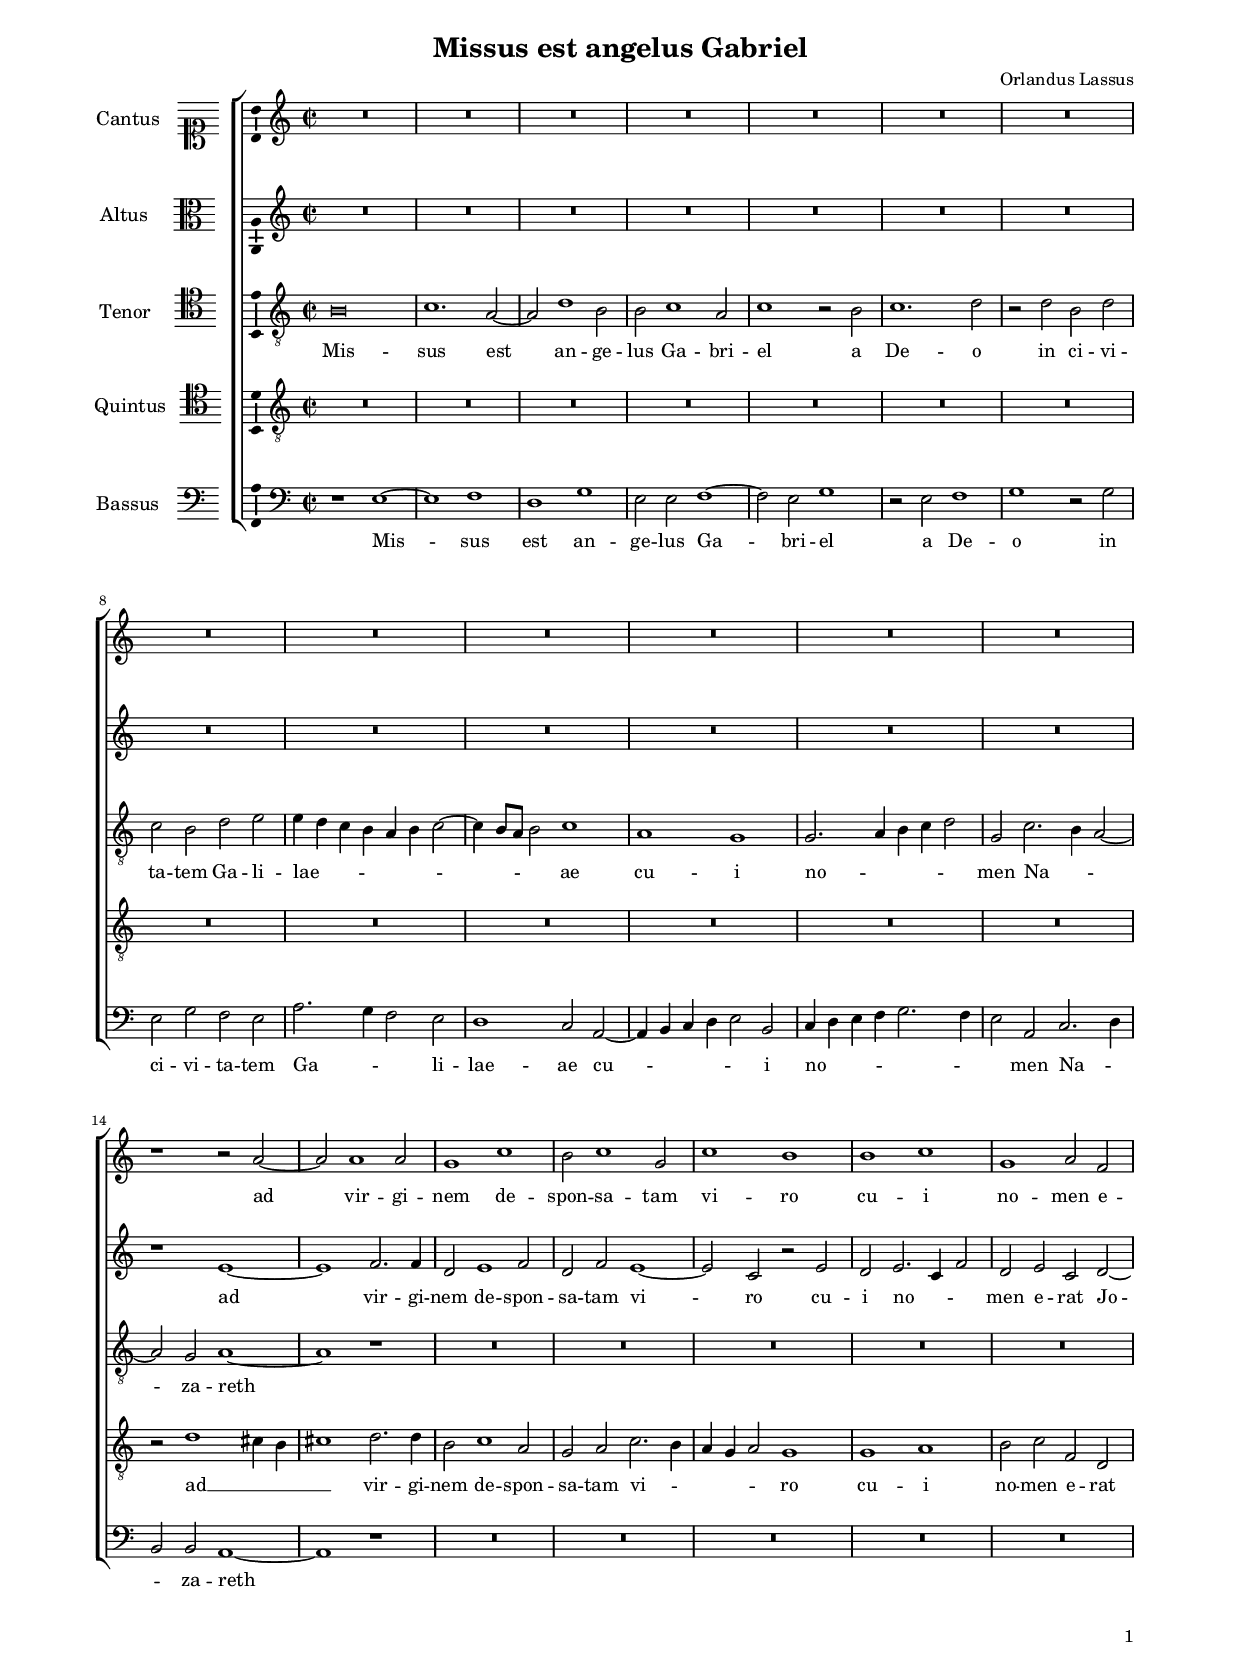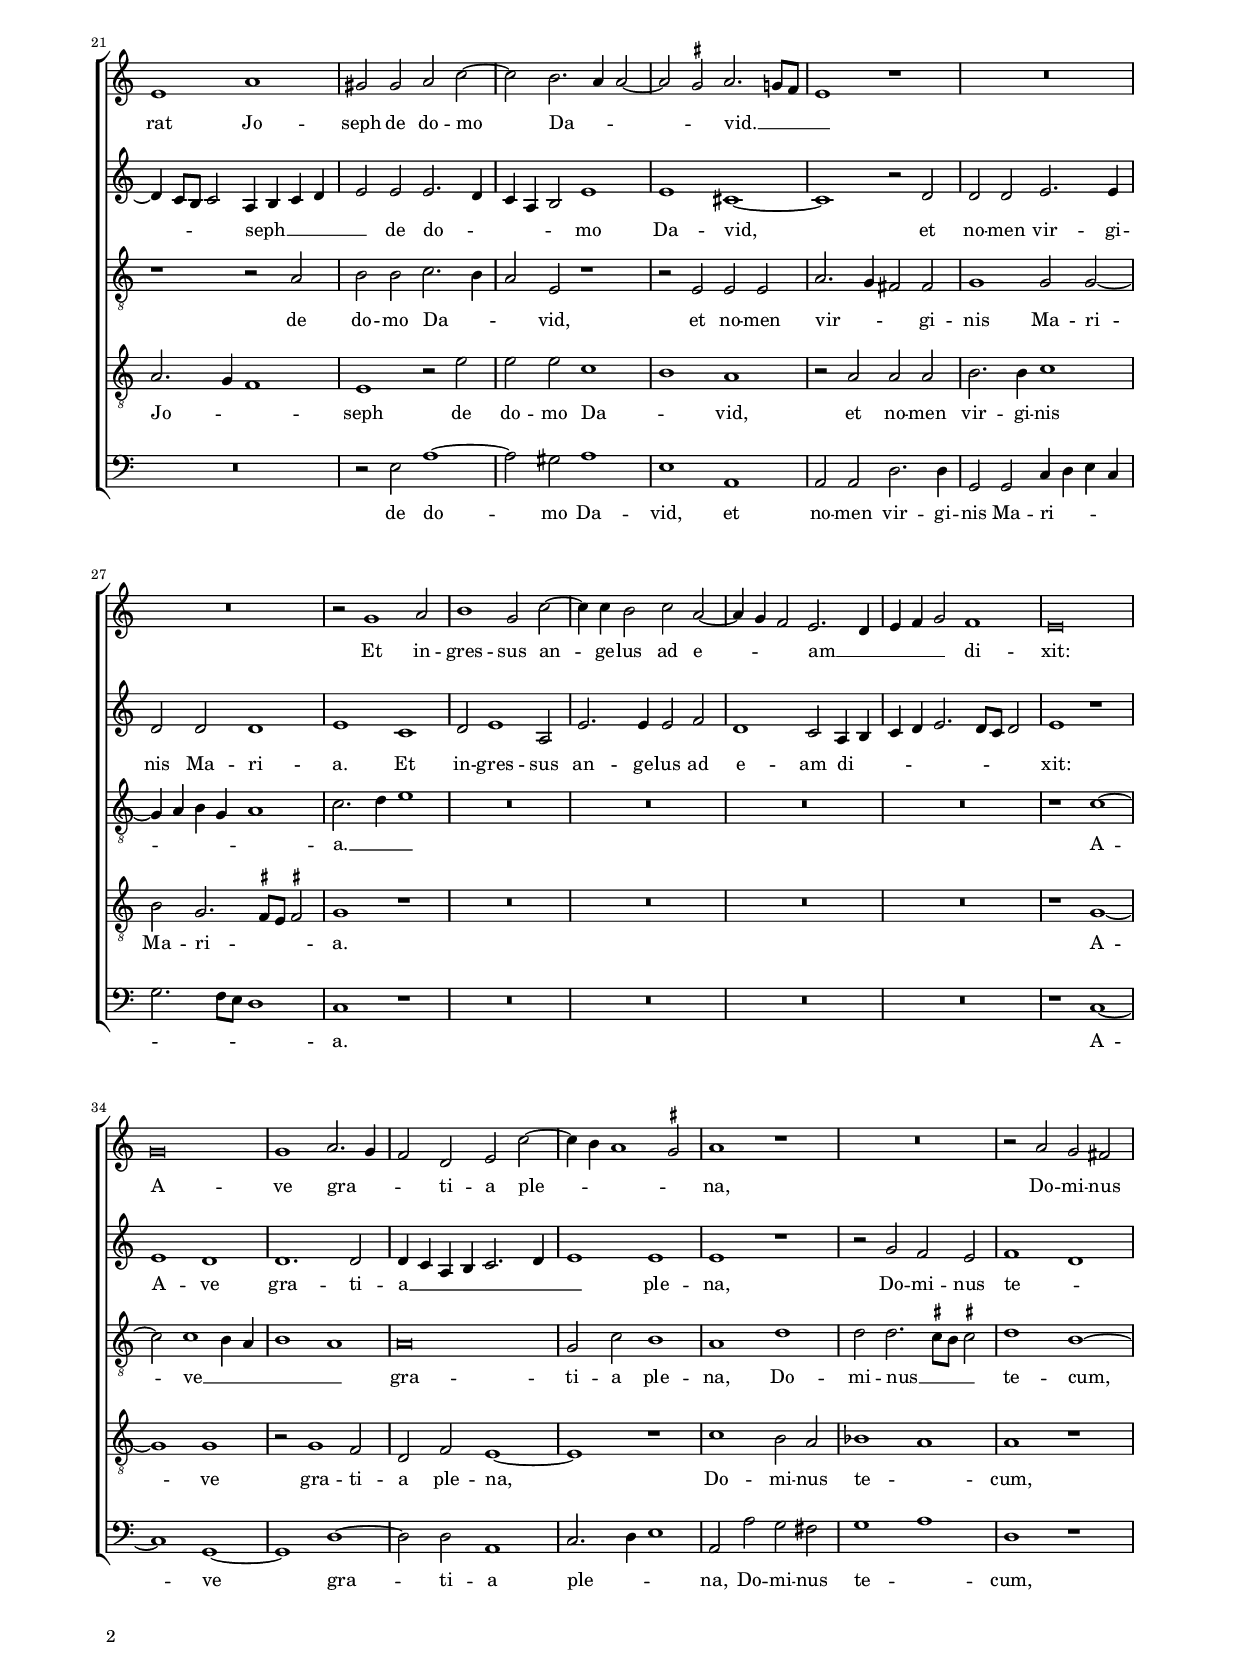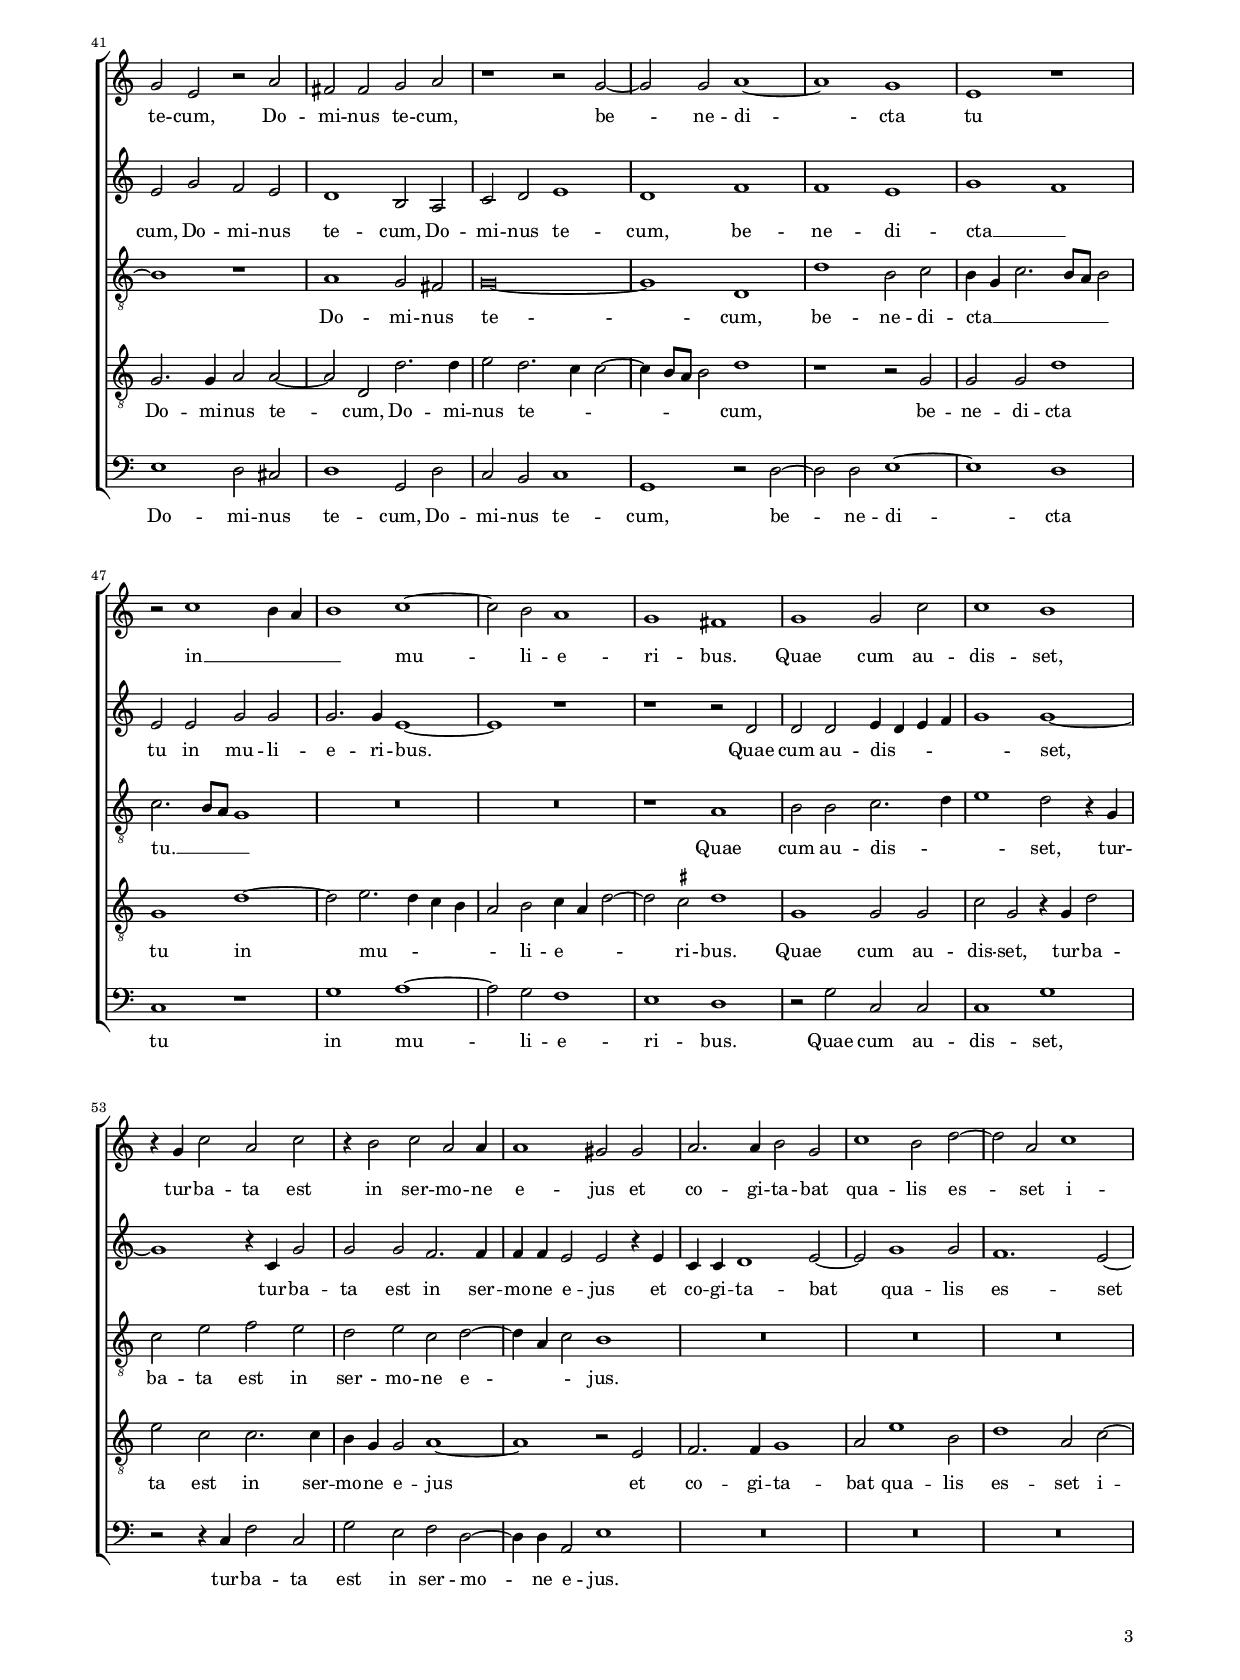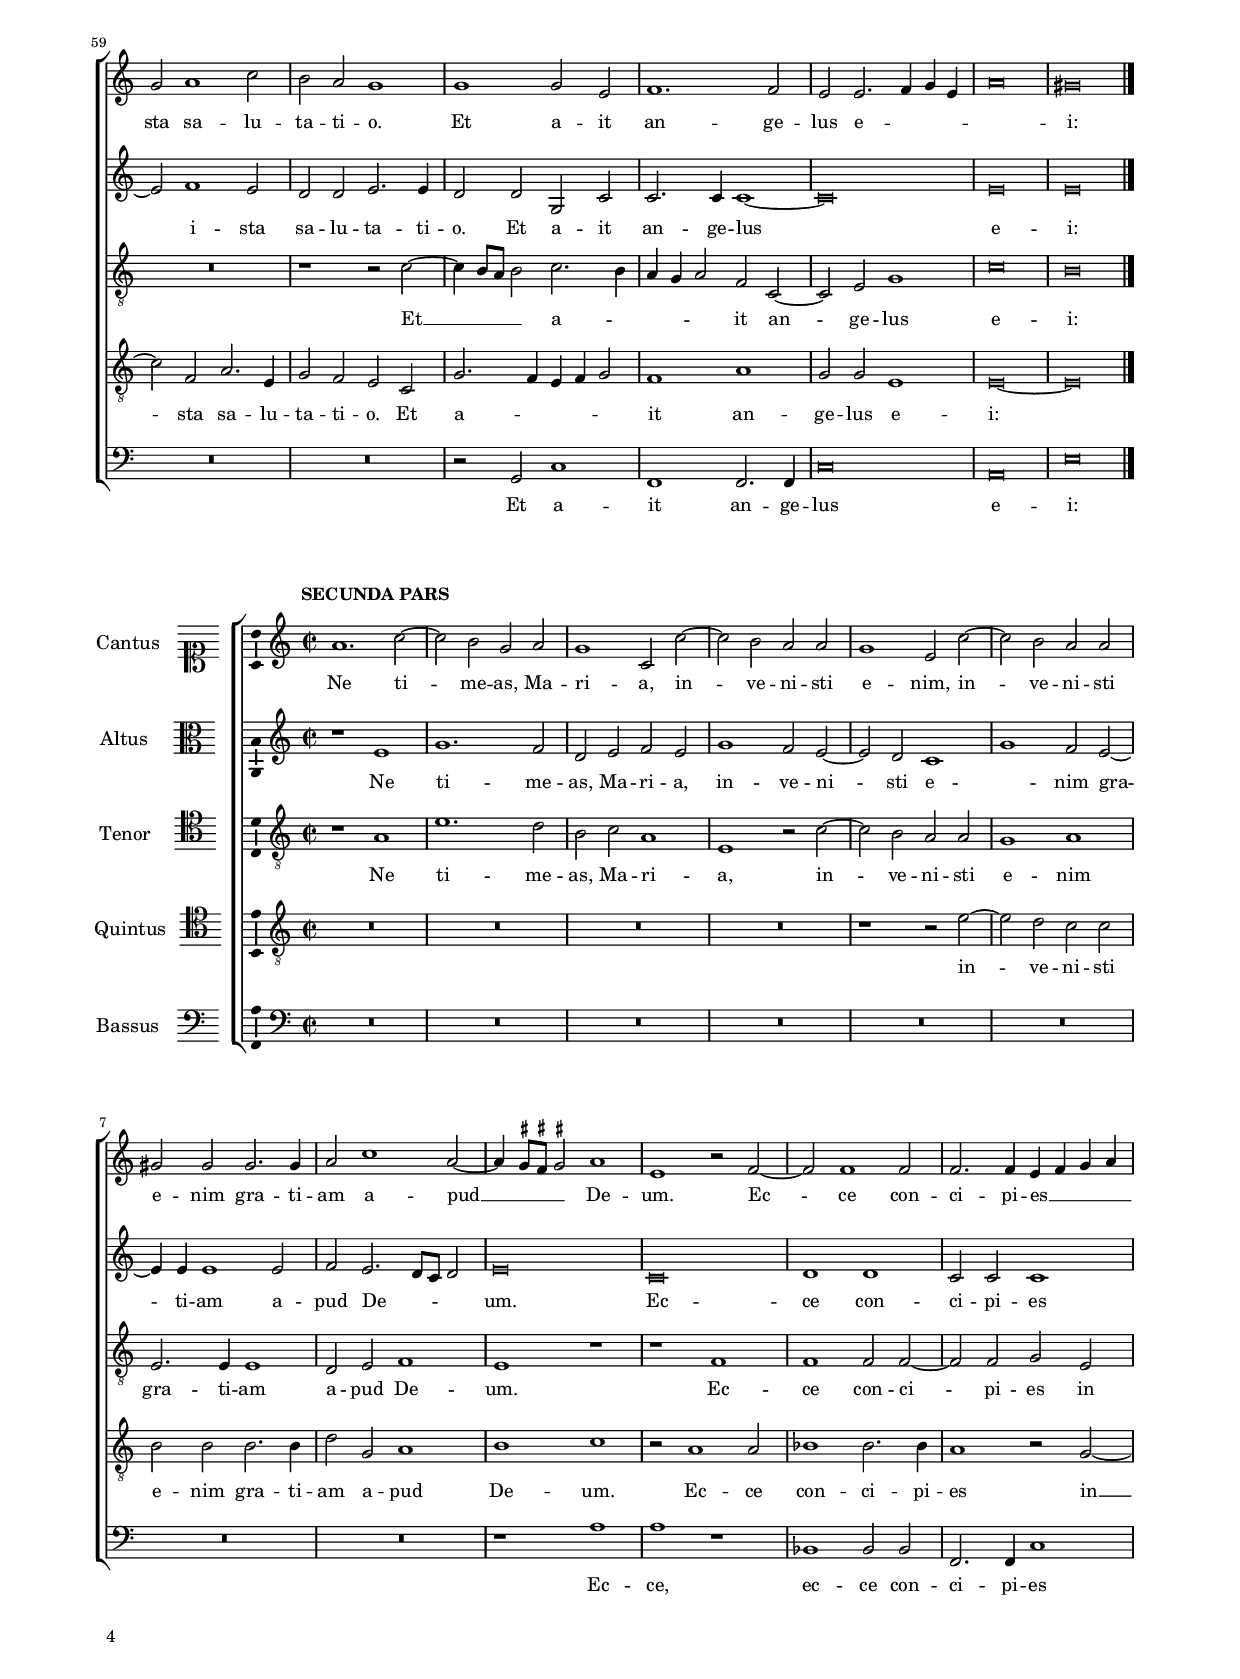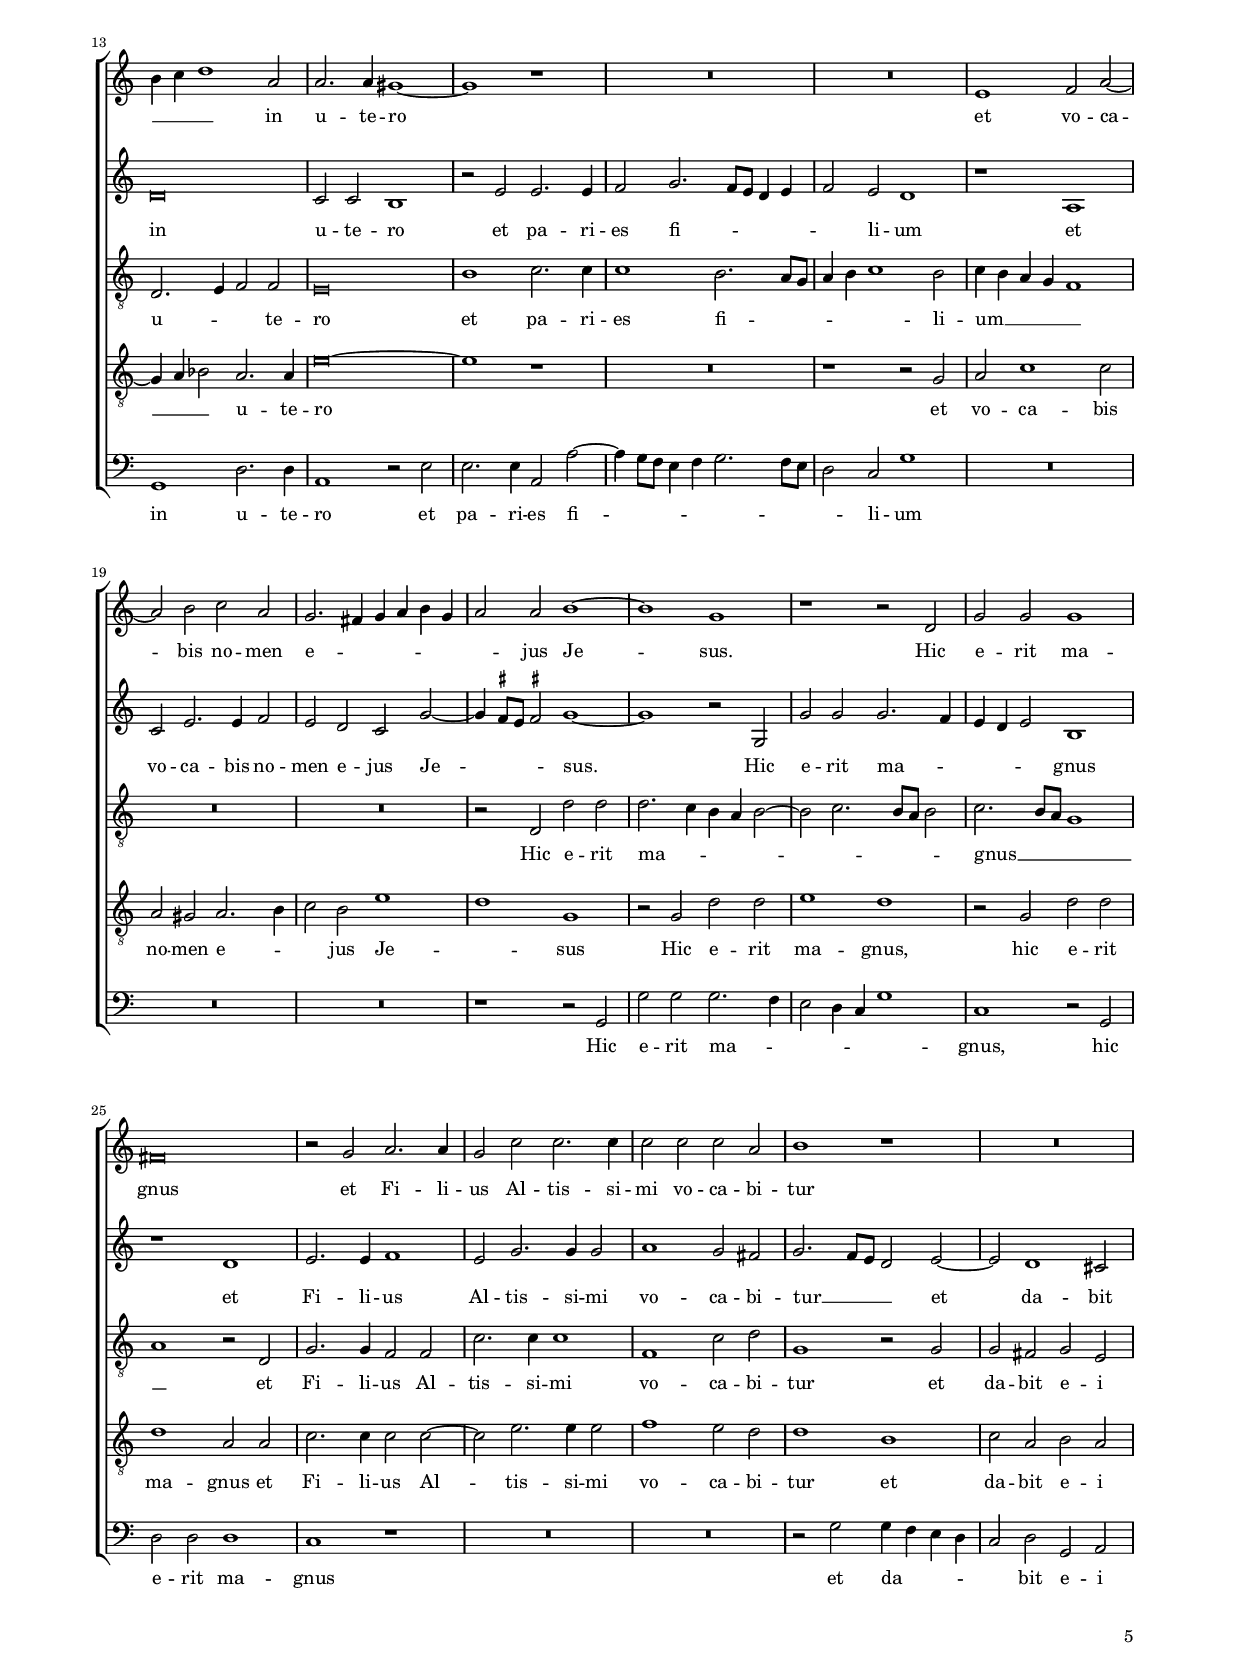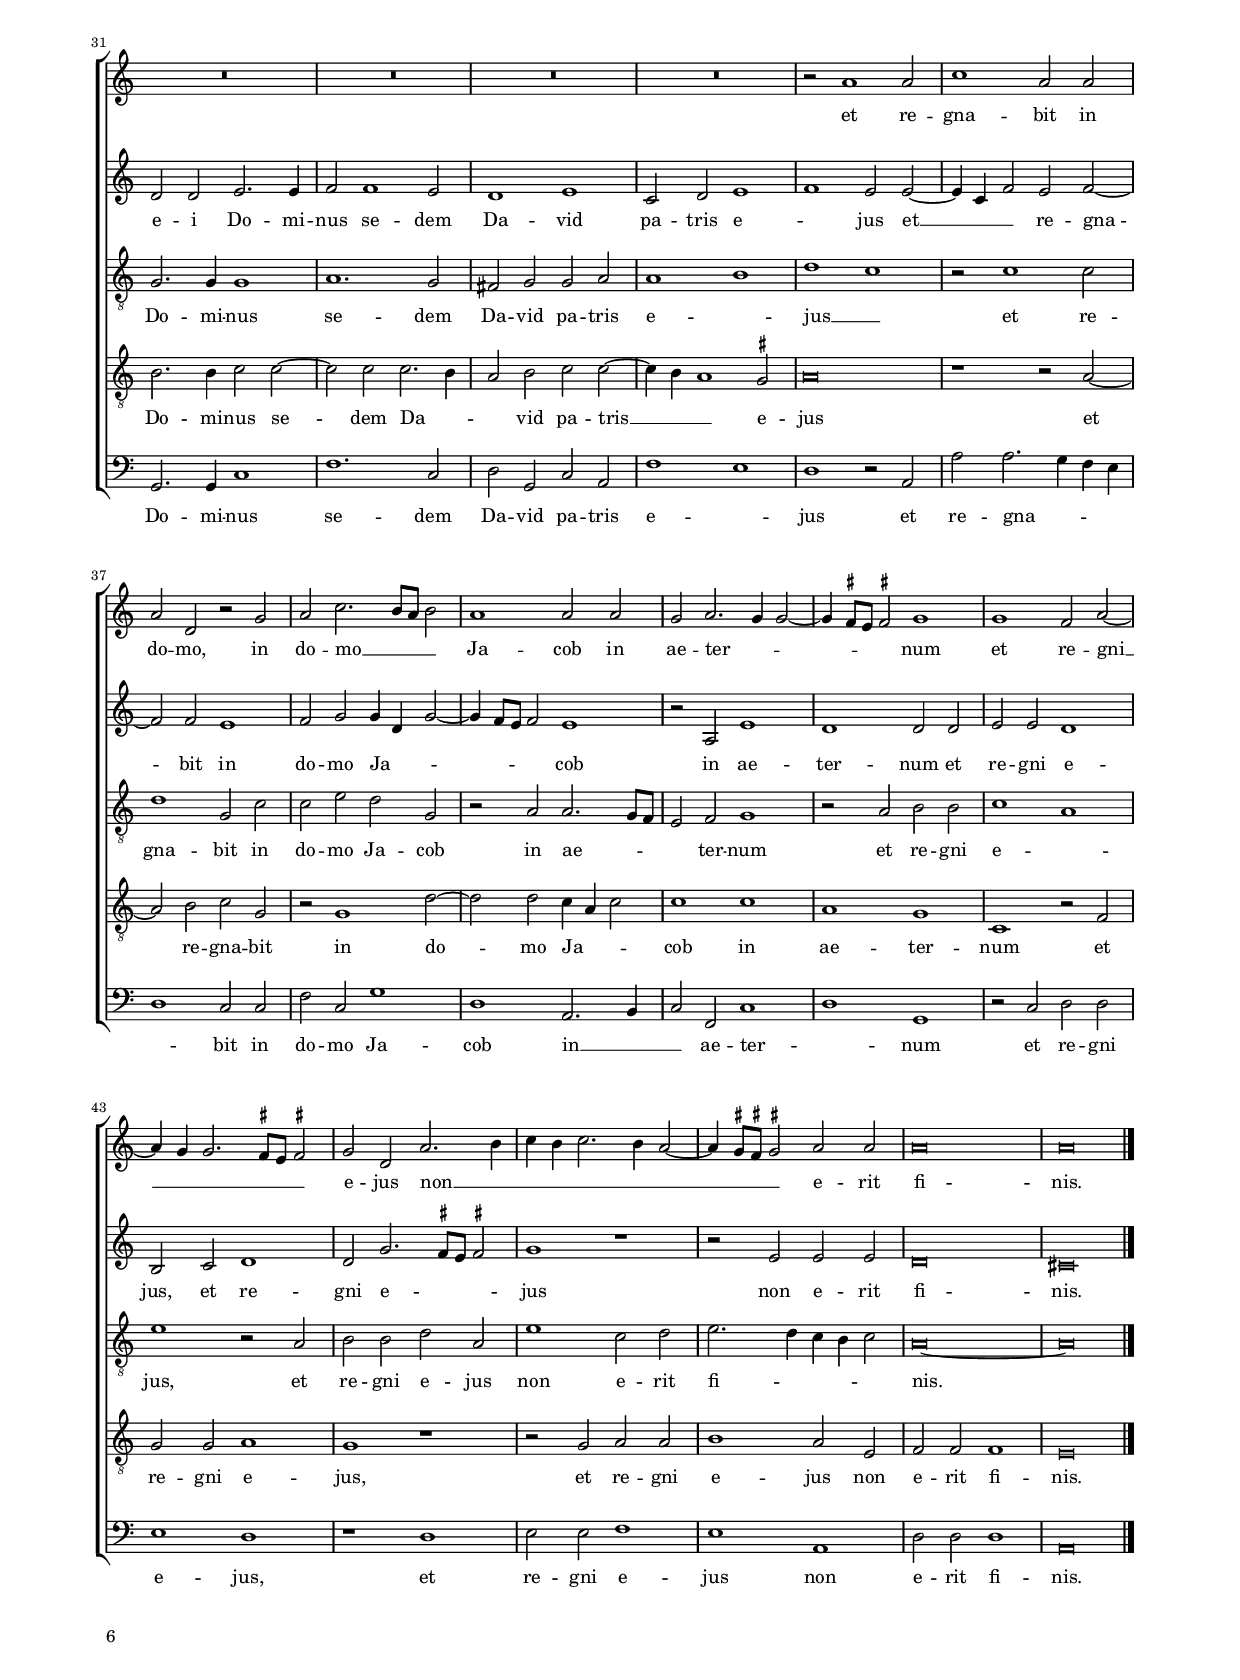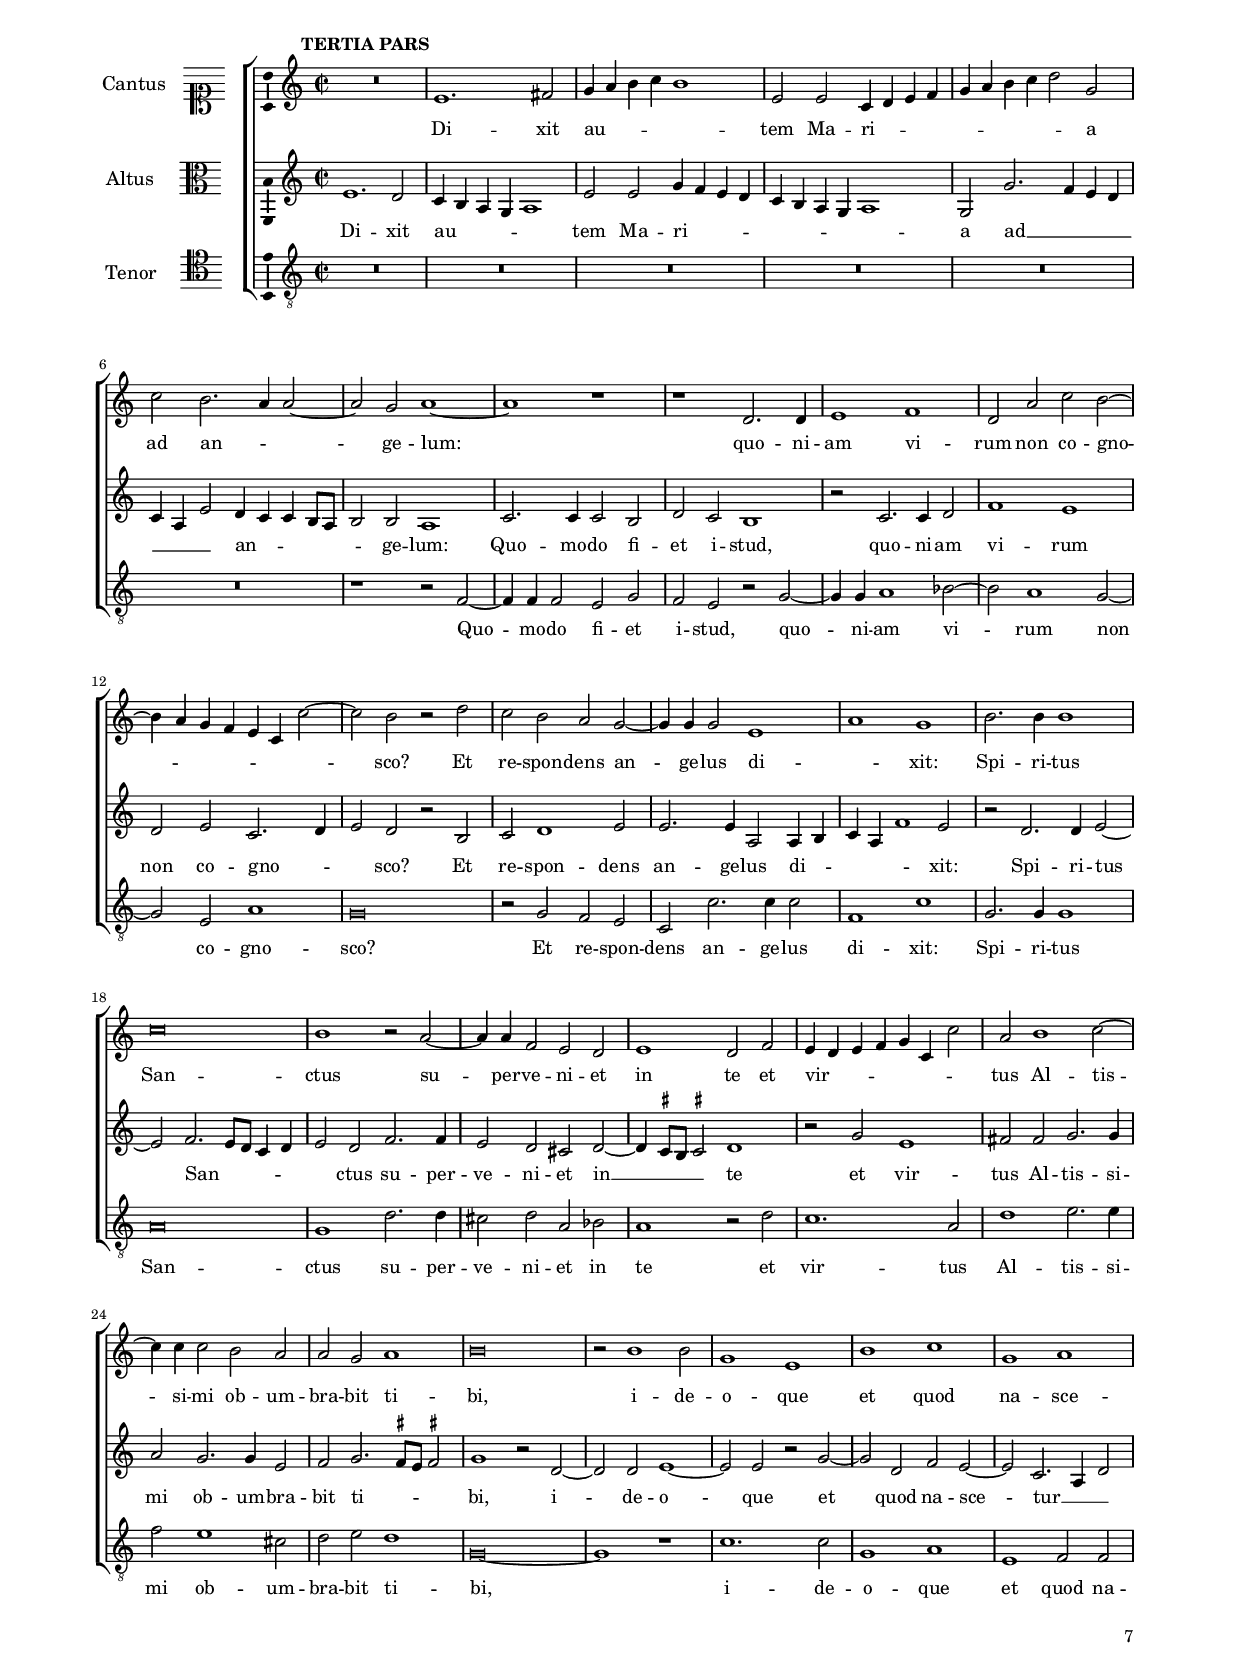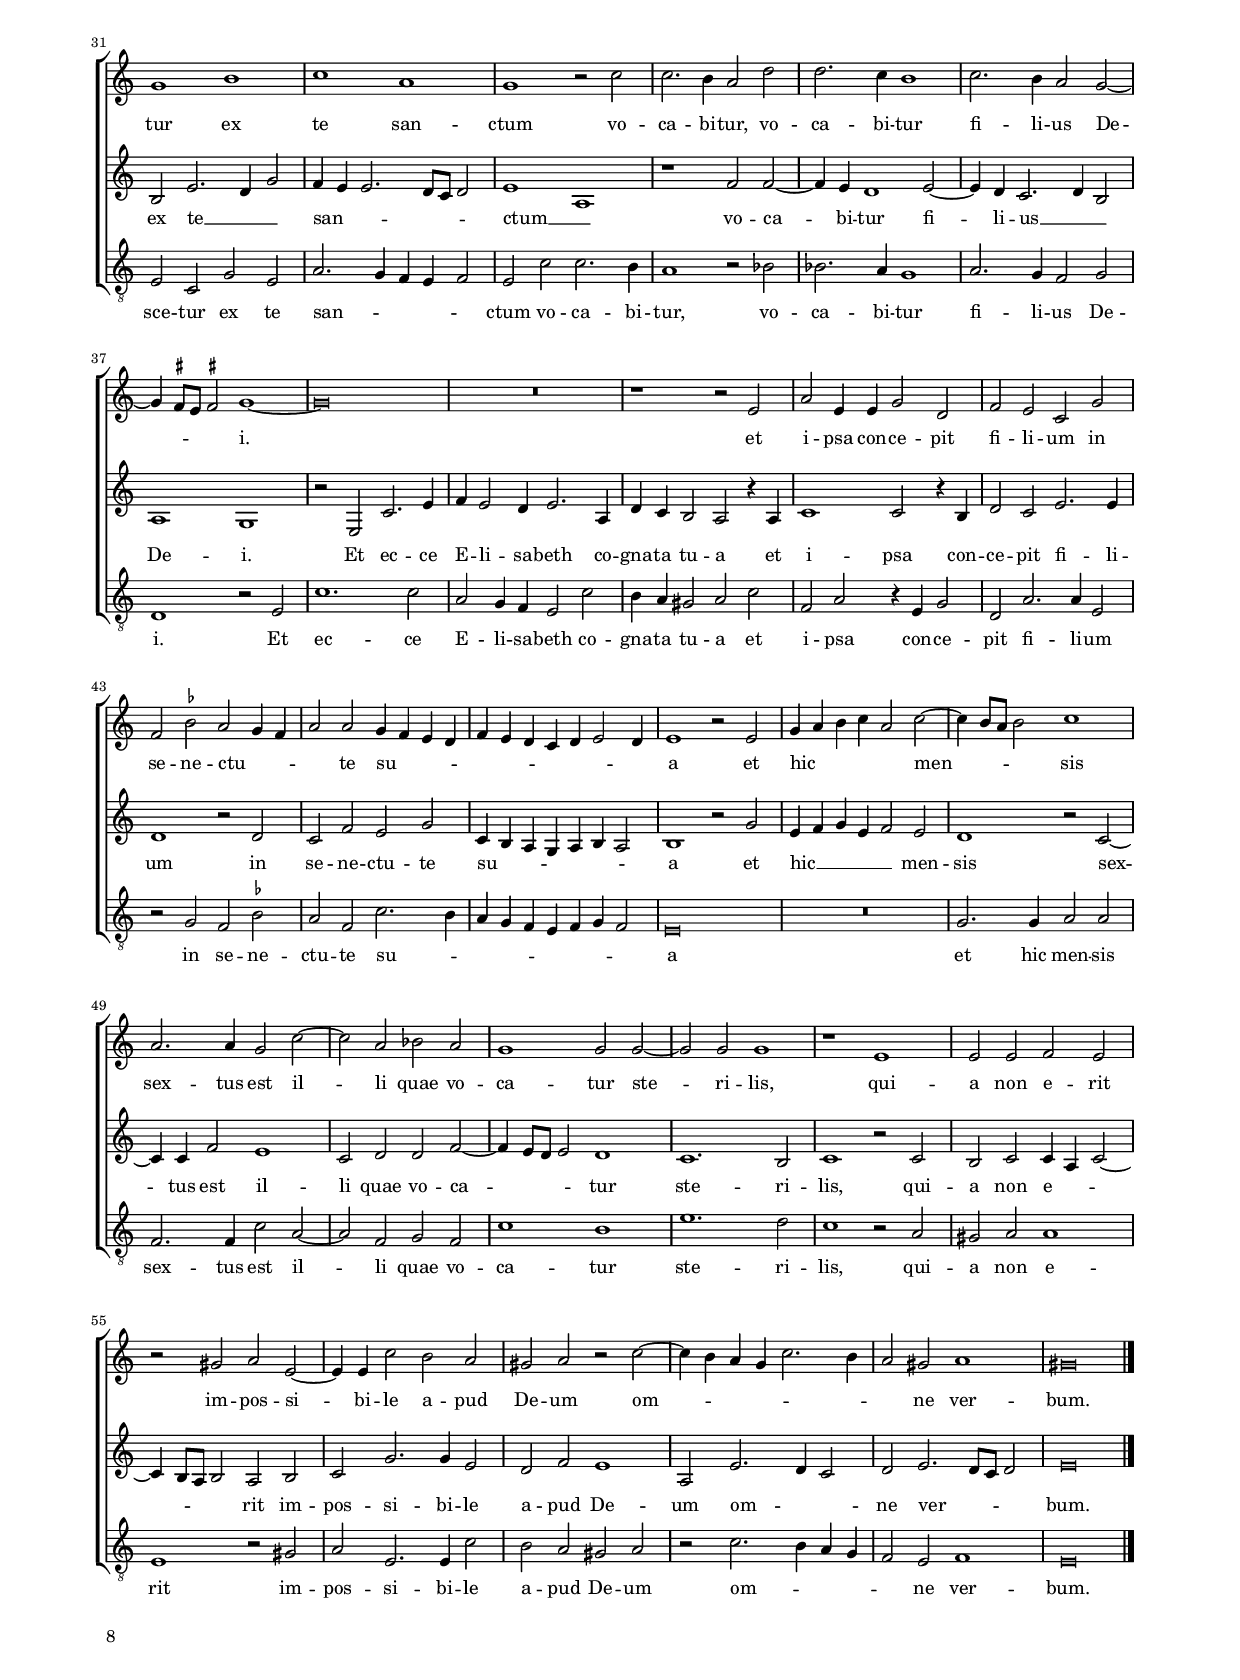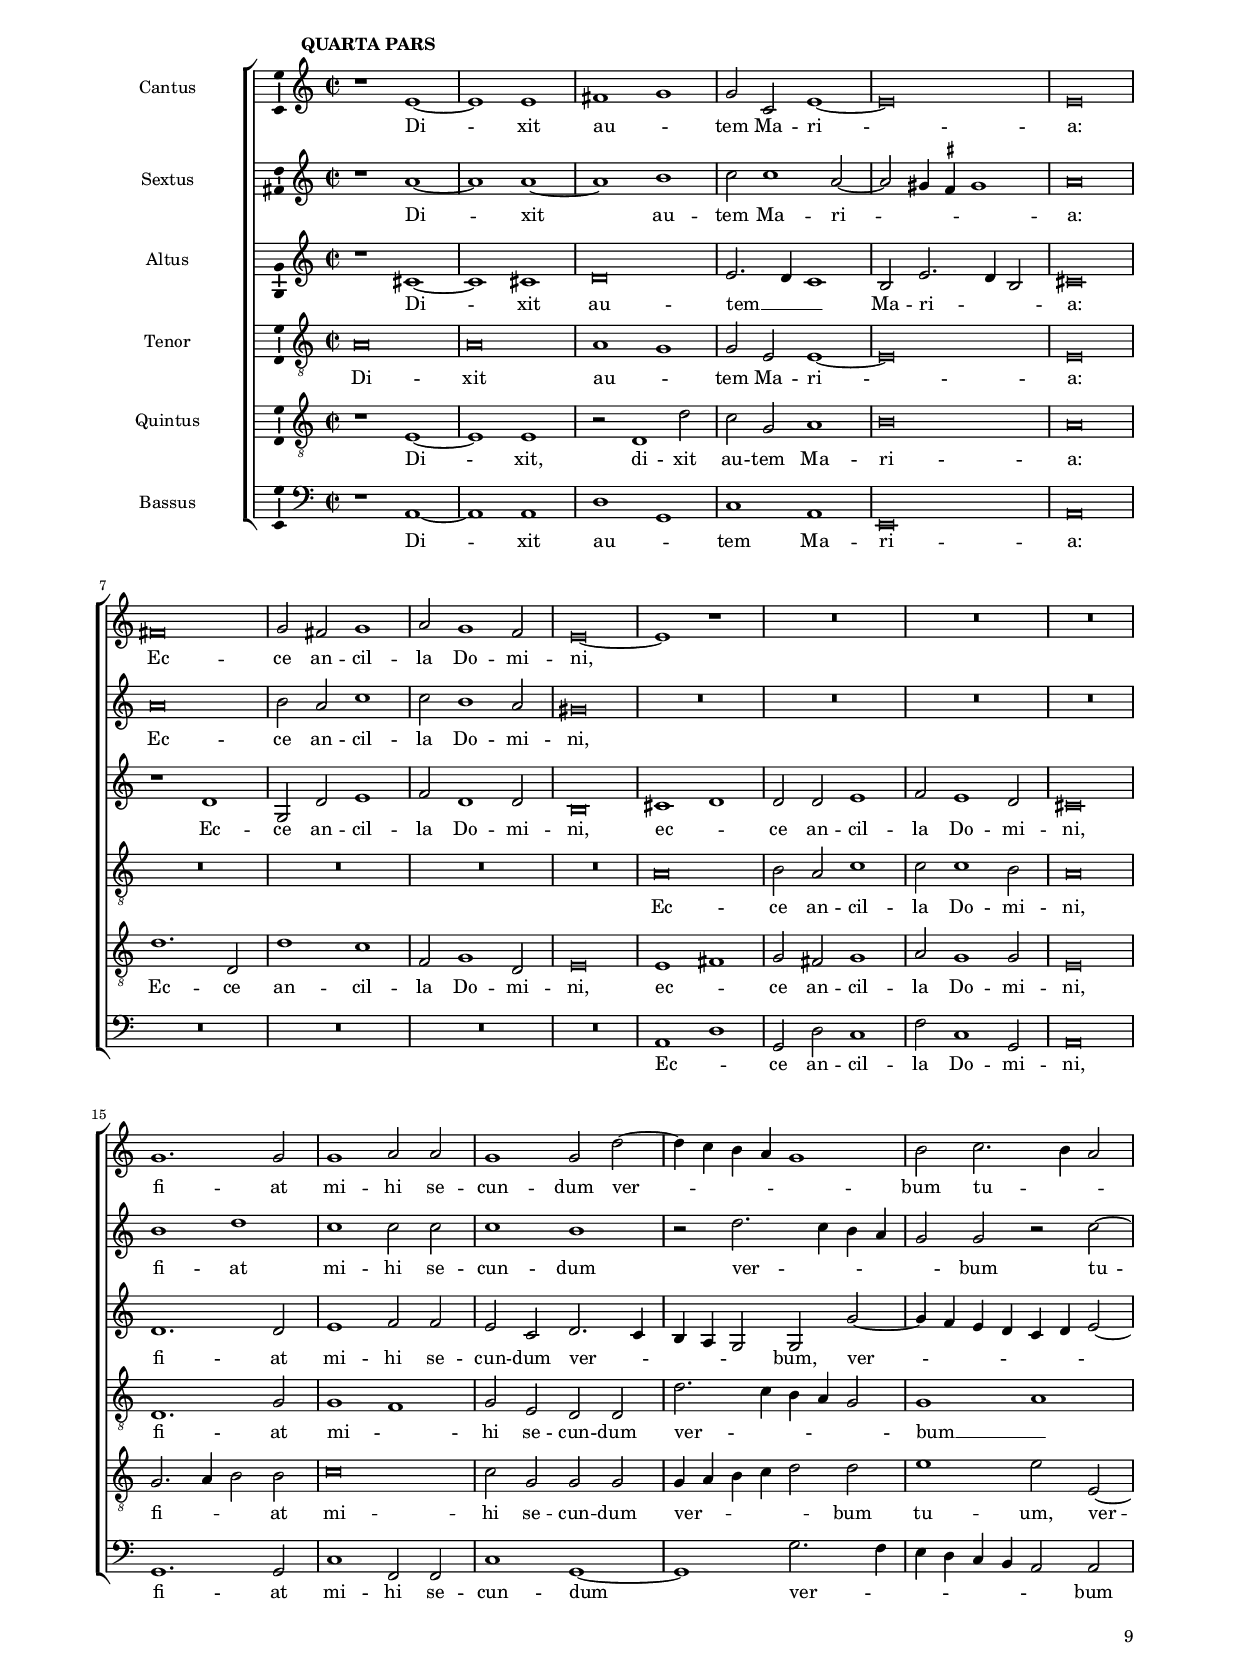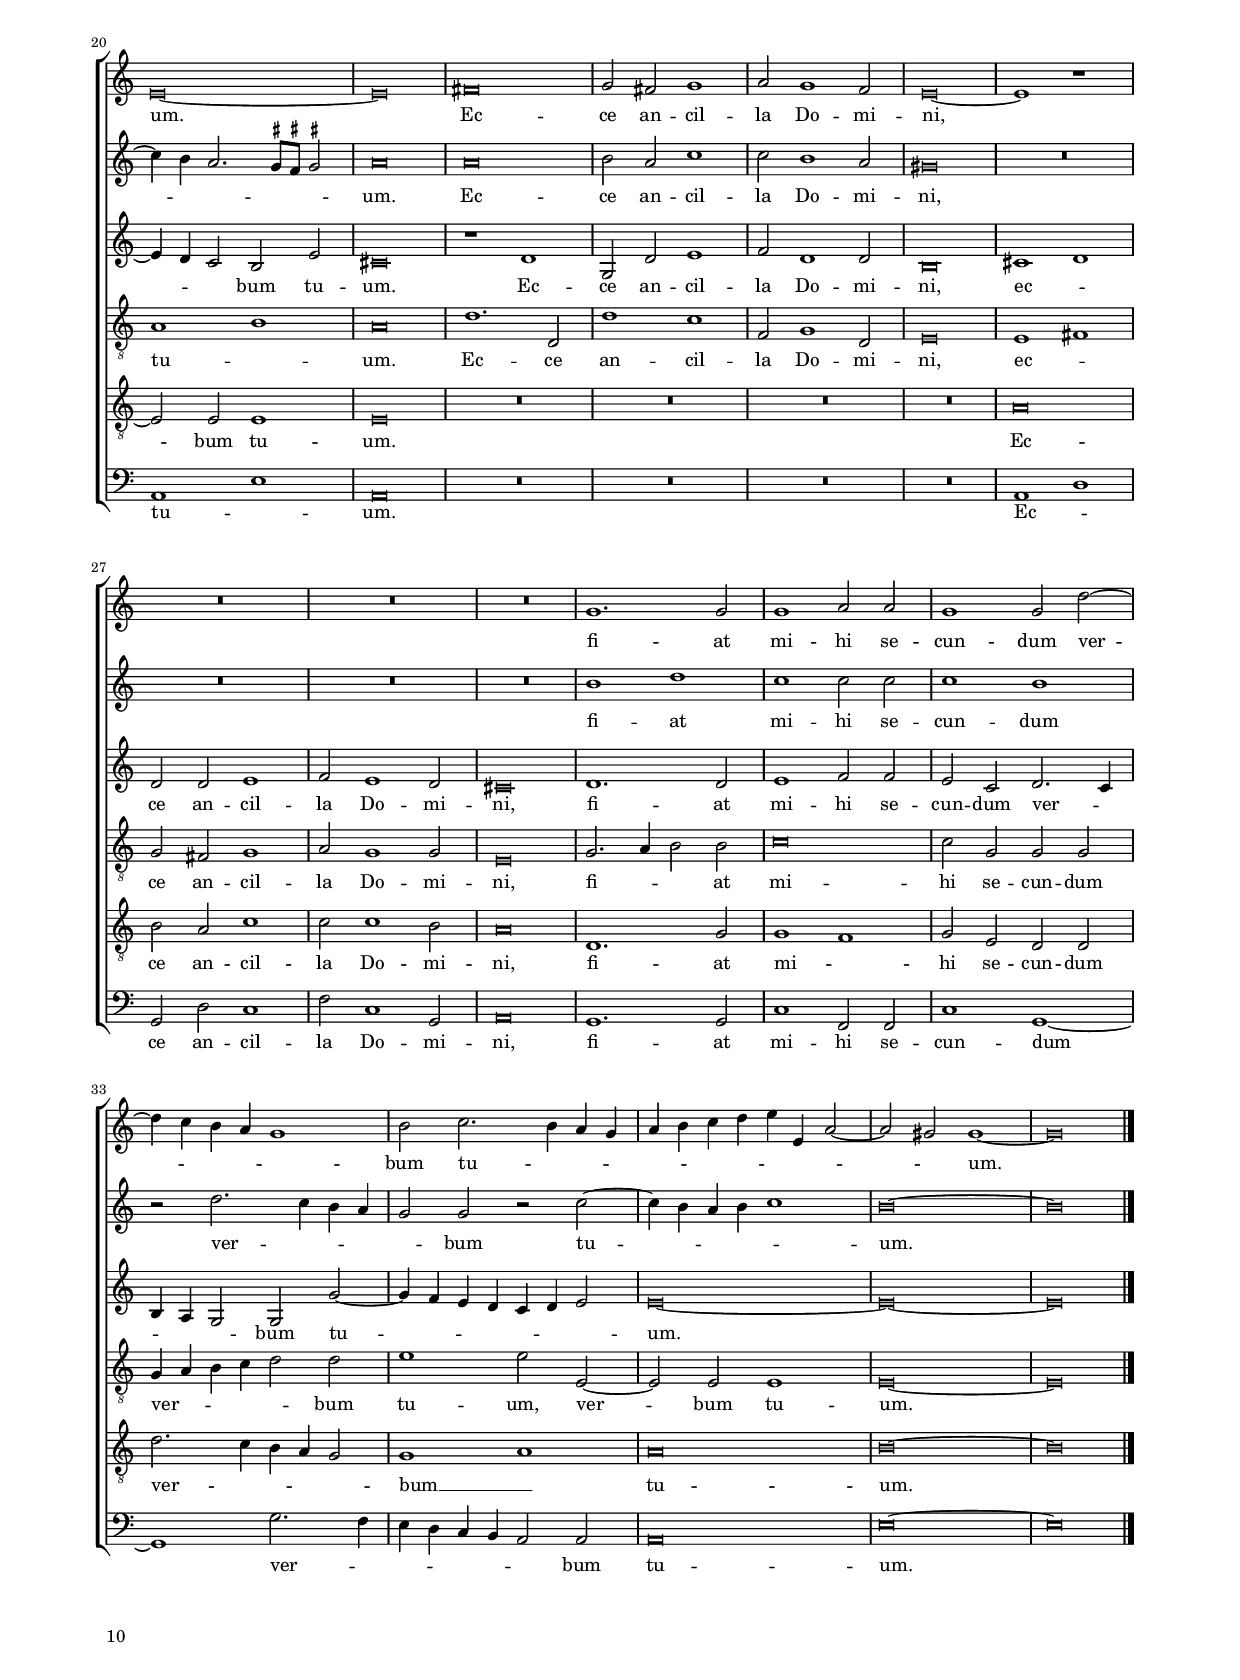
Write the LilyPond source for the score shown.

\header
{
  title="Missus est angelus Gabriel"
  composer="Orlandus Lassus"
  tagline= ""
}

\version "2.22.0"
\include "deutsch.ly"
#(set-global-staff-size 15)
#(ly:set-option 'point-and-click #f)

	
global = {
	\key c \major
	\time 2/2 \set Score.measureLength = #(ly:make-moment 2/1)
    \set Score.tempoHideNote = ##t
    \tempo 2 = 90
	\skip 1*2*65 \bar "|."
	}

	ficta = { \once \set suggestAccidentals = ##t }
	
	forget = #(define-music-function (music) (ly:music?) #{
		\accidentalStyle forget
		$music
		\accidentalStyle default
		#})

    m = \melisma
    me = \melismaEnd

\paper
	{
	top-margin = 1.5 \cm
	bottom-margin = 0.9 \cm
	left-margin = 1.8 \cm
	right-margin = 1.8 \cm
	ragged-bottom = ##f
	ragged-last-bottom = ##t
	print-page-number = ##f
	score-system-spacing = #'((basic-distance . 16) (minimum-distance . 14) (padding . 5) (strechability . 150))
	system-system-spacing = #'((basic-distance . 16) (minimum-distance . 14) (padding . 5) (strechability . 150))
    oddFooterMarkup=\markup   \fill-line { "" \fromproperty #'page:page-number-string }
    evenFooterMarkup=\markup  \fill-line { \fromproperty #'page:page-number-string "" }
    last-bottom-spacing = #'((basic-distance . 12) (minimum-distance . 7) (padding . 4))
%	systems-per-page = 3
	min-systems-per-page = 3
    page-count = 10
	}


incipitcantus = \markup { \score {
	{
	\set Staff.instrumentName = \markup { \fontsize #1 "Cantus" }
	\key c \major
	\clef soprano
	s4 \bar ""
	}
	\layout  {
	raggedright = ##t
	indent = 1.6 \cm
	line-width = 2.3 \cm
	\context { \Staff \remove Time_signature_engraver }
    \override Staff.Clef.Y-extent = #'(0 . 0)
	}} \hspace #1 }


incipitsextus = \markup { \score {
	{
	\set Staff.instrumentName = \markup { \fontsize #1 "Sextus" }
	\key c \major
	\clef soprano
	s4 \bar ""
	}
	\layout  {
	raggedright = ##t
	indent = 1.6 \cm
	line-width = 2.3 \cm
	\context { \Staff \remove Time_signature_engraver }
    \override Staff.Clef.Y-extent = #'(0 . 0)
	}} \hspace #1 }
     
      
incipitaltus = \markup { \score {
	{
	\set Staff.instrumentName = \markup { \fontsize #1 "Altus" }
	\key c \major
	\clef alto
	s4 \bar ""
	}
	\layout  {
	raggedright = ##t
	indent = 1.6 \cm
	line-width = 2.3 \cm
	\context { \Staff \remove Time_signature_engraver }
    \override Staff.Clef.Y-extent = #'(0 . 0)
	}} \hspace #1 }


incipittenor = \markup { \score {
	{
	\set Staff.instrumentName = \markup { \fontsize #1 "Tenor" }
	\key c \major
	\clef tenor
	s4 \bar ""
	}
	\layout  {
	raggedright = ##t
	indent = 1.6 \cm
	line-width = 2.3 \cm
	\context { \Staff \remove Time_signature_engraver }
    \override Staff.Clef.Y-extent = #'(0 . 0)
	}} \hspace #1 }
      
      
incipitquintus = \markup { \score {
	{
	\set Staff.instrumentName = \markup { \fontsize #1 "Quintus" }
	\key c \major
	\clef tenor
	s4 \bar ""
	}
	\layout  {
	raggedright = ##t
	indent = 1.6 \cm
	line-width = 2.3 \cm
	\context { \Staff \remove Time_signature_engraver }
    \override Staff.Clef.Y-extent = #'(0 . 0)
	}} \hspace #1 }
      
      
incipitbassus = \markup { \score {
	{
	\set Staff.instrumentName = \markup { \fontsize #1 "Bassus" }
	\key c \major
	\clef bass
	s4 \bar ""
	}
	\layout  {
	raggedright = ##t
	indent = 1.6 \cm
	line-width = 2.3 \cm
	\context { \Staff \remove Time_signature_engraver }
    \override Staff.Clef.Y-extent = #'(0 . 0)
	}} \hspace #1 }


cantus = \relative c''
	{
	R\breve
	R\breve
	R\breve
	R\breve
%5
	R\breve
	R\breve
	R\breve
	R\breve
	R\breve
%10
	R\breve
	R\breve
	R\breve
	R\breve
	r1 r2 a~
%15
	a2 a1 a2 |
	g1 c
	h2 c1 g2
	c1 h
	h1 c
%20
	g1 a2 f |
	e1 a
	gis2 gis a c~
	c2 h2. \m a4 a2~
	a2 \ficta gis \me a2. \m g8 f
%25
	e1 \me r |
	R\breve
	R\breve
	r2 g1 a2
	h1 g2 c~
%30
	c4 c h2 c a~ |
	a4 \m g f2 \me e2. \m d4
	e4 f g2 \me f1
	e\breve
	g\breve
%35
	g1 a2. \m g4 |
	f2 \me d e c'~
	c4 \m h a1 \ficta gis2 \me
	a1 r
	R\breve
%40
	r2 a g fis |
	g2 e r a
	fis2 fis g a
	r1 r2 g~
	g2 g a1~
%45
	a1 g |
	e1 r
	r2 c'1 \m h4 a
	h1 \me c~
	c2 h a1
%50
	g1 fis |
	g1 g2 c
	c1 h
	r4 g c2 a c
	r4 h2 c a a4
%55
	a1 gis2 gis |
	a2. a4 h2 g
	c1 h2 d~
	d2 a c1
	g2 a1 c2
%60
	h2 a g1 |
	g1 g2 e
	f1. f2
	e2 e2. \m f4 g e
	a\breve \me
%65
	gis\breve
	}


altus = \relative c'
    {
	R\breve
	R\breve
	R\breve
	R\breve
%5
	R\breve
	R\breve
	R\breve
	R\breve
	R\breve
%10
	R\breve
	R\breve
	R\breve
	R\breve
	r1 e~
%15
	e1 f2. f4 |
	d2 e1 f2
	d2 f e1~
	e2 c r e
	d2 e2. \m c4 f2 \me
%20
	d2 e c d~ |
	d4 \m c8 h c2 \me a4 \m h c d
	e2 \me e e2. \m d4
	c4 a h2 \me e1
	e1 cis~
%25
	cis1 r2 d |
	d2 d e2. e4
	d2 d d1
	e1 c
	d2 e1 a,2
%30
	e'2. e4 e2 f |
	d1 c2 a4 \m h
	c4 d e2. d8 c d2 \me
	e1 r
	e1 d
%35
	d1. d2 |
	d4 \m c a h c2. d4
	e1 \me e
	e1 r
	r2 g f e
%40
	f1 \m d \me |
	e2 g f e
	d1 h2 a
	c2 d e1
	d1 f
%45
	f1 e |
	g1 \m f \me
	e2 e g g
	g2. g4 e1~
	e1 r
%50
	r1 r2 d |
	d2 d e4 \m d e f
	g1 \me g~
	g1 r4 c, g'2
	g2 g f2. f4
%55
	f4 f e2 e r4 e |
	c4 c d1 e2~
	e2 g1 g2
	f1. e2~
	e2 f1 e2
%60
	d2 d e2. e4 |
	d2 d g, c
	c2. c4 c1~
	c\breve
	e\breve
%65
	e\breve
	}
	


tenor = \relative c'
	{
	h\breve
	c1. a2~
	a2 d1 h2
	h2 c1 a2
%5
	c1 r2 h |
	c1. d2
	r2 d h d
	c2 h d e
	e4 \m d c h a h c2~
%10
	c4 h8 a h2 \me c1 |
	a1 g
	g2. \m a4 h c d2 \me
	g,2 c2. \m h4 a2~
	a2 \me g a1~
%15
	a1 r |
	R\breve
	R\breve
	R\breve
	R\breve
%20
	R\breve |
	r1 r2 a
	h2 h c2. \m h4
	a2 \me e r1
	r2 e e e
%25
	a2. \m g4 fis2 \me fis |
	g1 g2 g~
	g4 \m a h g a1 \me
	c2. \m d4 e1 \me
	R\breve
%30
	R\breve |
	R\breve
	R\breve
	r1 c~
	c2 c1 \m h4 a
%35
	h1 a \me |
	a\breve
	g2 c h1
	a1 d
	d2 d2. \m \ficta cis8 h \ficta cis!2 \me
%40
	d1 h~ |
	h1 r
	a1 g2 fis
	g\breve~
	g1 d
%45
	d'1 h2 c |
	h4 \m g c2. h8 a h2 \me
	c2. \m h8 a g1 \me
	R\breve
	R\breve
%50
	r1 a |
	h2 h c2. \m d4
	e1 \me d2 r4 g,
	c2 e f e
	d2 e c d~
%55
	d4 \m a c2 \me h1 |
	R\breve
	R\breve
	R\breve
	R\breve
%60
	r1 r2 c~ |
	c4 \m h8 a h2 \me c2. \m h4
	a4 g a2 \me f c~
	c2 e g1
	c\breve
%65
	h\breve
	}

	
quintus = \relative c'
	{
	R\breve
	R\breve
	R\breve
	R\breve
%5
	R\breve
	R\breve
	R\breve
	R\breve
	R\breve
%10
	R\breve
	R\breve
	R\breve
	R\breve
	r2 d1 \m cis4 h
%15
	cis1 \me d2. d4 |
	h2 c1 a2
	g2 a c2. \m h4
	a4 g a2 \me g1
	g1 a
%20
	h2 c f, d |
	a'2. \m g4 f1 \me
	e1 r2 e'
	e2 e c1 \m
	h1 \me a
%25
	r2 a a a |
	h2. h4 c1
	h2 g2. \m \ficta fis8 e \ficta fis!2 \me
	g1 r
	R\breve
%30
	R\breve |
	R\breve
	R\breve
	r1 g~
	g1 g
%35
	r2 g1 f2 |
	d2 f e1~
	e1 r
	c'1 h2 a
	b1 \m a \me
%40
	a1 r |
	g2. g4 a2 a~
	a2 d, d'2. d4
	e2 d2. \m c4 c2~
	c4 h8 a h2 \me d1
%45
	r1 r2 g, |
	g2 g d'1
	g,1 d'~
	d2 e2. \m d4 c h
	a2 \me h c4 \m a d2~
%50
	d2 \me \ficta cis2 d1 |
	g,1 g2 g
	c2 g r4 g d'2
	e2 c c2. c4
	h4 g g2 a1~
%55
	a1 r2 e |
	f2. f4 g1
	a2 e'1 h2
	d1 a2 c~
	c2 f, a2. e4
%60
	g2 f e c |
	g'2. \m f4 e f g2 \me
	f1 a
	g2 g e1
	e\breve~
%65
	e\breve |
	}


bassus = \relative c
	{
	r1 e~
	e1 f
	d1 g
	e2 e f1~
%5
	f2 e g1 |
	r2 e f1
	g1 r2 g
	e2 g f e
	a2. \m g4 f2 \me e
%10
	d1 c2 a~ |
	a4 \m h c d e2 \me h
	c4 \m d e f g2. f4
	e2 \me a, c2. \m d4
	h2 \me h a1~
%15
	a1 r |
	R\breve
	R\breve
	R\breve
	R\breve
%20
	R\breve |
	R\breve
	r2 e' a1~
	a2 gis a1
	e1 a,
%25
	a2 a d2. d4 |
	g,2 g c4 \m d e c
	g'2. f8 e d1 \me
	c1 r
	R\breve
%30
	R\breve |
	R\breve
	R\breve
	r1 c~
	c1 g~
%35
	g1 d'~ |
	d2 d a1
	c2. \m d4 e1 \me
	a,2 a' g fis
	g1 \m a \me
%40
	d,1 r |
	e1 d2 cis
	d1 g,2 d'
	c2 h c1
	g1 r2 d'~
%45
	d2 d e1~ |
	e1 d
	c1 r
	g'1 a~
	a2 g f1
%50
	e1 d |
	r2 g c, c
	c1 g'
	r2 r4 c, f2 c
	g'2 e f d~
%55
	d4 d a2 e'1 |
	R\breve
	R\breve
	R\breve
	R\breve
%60
	R\breve |
	r2 g, c1
	f,1 f2. f4
	c'\breve
	a\breve
%65
	e'\breve |
	}
	
lyricscantus = \lyricmode {
	ad vir -- gi -- nem de -- spon -- sa -- tam vi -- ro
	cu -- i no -- men e -- rat Jo -- seph de do -- mo Da -- vid. __
	Et in -- gres -- sus an -- ge -- lus ad e -- am __ di -- xit:
	A -- ve gra -- ti -- a ple -- na,
	Do -- mi -- nus te -- cum,
	Do -- mi -- nus te -- cum,
	be -- ne -- di -- cta tu in __ mu -- li -- e -- ri -- bus.
	Quae cum au -- dis -- set, tur -- ba -- ta est in ser -- mo -- ne e -- jus
	et co -- gi -- ta -- bat qua -- lis es -- set i -- sta sa -- lu -- ta -- ti -- o.
	Et a -- it an -- ge -- lus e -- i:
	}
	
	
lyricsaltus = \lyricmode {
	ad vir -- gi -- nem de -- spon -- sa -- tam vi -- ro
	cu -- i no -- men e -- rat Jo -- seph __ de do -- mo Da -- vid,
	et no -- men vir -- gi -- nis Ma -- ri -- a.
	Et in -- gres -- sus an -- ge -- lus ad e -- am di -- xit:
	A -- ve gra -- ti -- a __ ple -- na,
	Do -- mi -- nus te -- cum,
	Do -- mi -- nus te -- cum,
	Do -- mi -- nus te -- cum,
	be -- ne -- di -- cta __ tu in mu -- li -- e -- ri -- bus.
	Quae cum au -- dis -- set, tur -- ba -- ta est in ser -- mo -- ne e -- jus
	et co -- gi -- ta -- bat qua -- lis es -- set i -- sta sa -- lu -- ta -- ti -- o.
	Et a -- it an -- ge -- lus e -- i:
	}
	

lyricstenor = \lyricmode {
	Mis -- sus est an -- ge -- lus Ga -- bri -- el a De -- o
	in ci -- vi -- ta -- tem Ga -- li -- lae -- ae
	cu -- i no -- men Na -- za -- reth
	de do -- mo Da -- vid,
	et no -- men vir -- gi -- nis Ma -- ri -- a. __
	A -- ve __ gra -- ti -- a ple -- na,
	Do -- mi -- nus __ te -- cum,
	Do -- mi -- nus te -- cum,
	be -- ne -- di -- cta __ tu. __
	Quae cum au -- dis -- set, tur -- ba -- ta est in ser -- mo -- ne e -- jus.
	Et __ a -- it an -- ge -- lus e -- i:
	}

	
lyricsquintus = \lyricmode {
	ad __ vir -- gi -- nem de -- spon -- sa -- tam vi -- ro
	cu -- i no -- men e -- rat Jo -- seph de do -- mo Da -- vid,
	et no -- men vir -- gi -- nis Ma -- ri -- a.
	A -- ve gra -- ti -- a ple -- na,
	Do -- mi -- nus te -- cum,
	Do -- mi -- nus te -- cum,
	Do -- mi -- nus te -- cum,
	be -- ne -- di -- cta tu in mu -- li -- e -- ri -- bus.
	Quae cum au -- dis -- set, tur -- ba -- ta est in ser -- mo -- ne e -- jus
	et co -- gi -- ta -- bat qua -- lis es -- set i -- sta sa -- lu -- ta -- ti -- o.
	Et a -- it an -- ge -- lus e -- i:
	}
	
	
lyricsbassus = \lyricmode {
	Mis -- sus est an -- ge -- lus Ga -- bri -- el a De -- o
	in ci -- vi -- ta -- tem Ga -- li -- lae -- ae
	cu -- i no -- men Na -- za -- reth
	de do -- mo Da -- vid,
	et no -- men vir -- gi -- nis Ma -- ri -- a.
	A -- ve gra -- ti -- a ple -- na,
	Do -- mi -- nus te -- cum,
	Do -- mi -- nus te -- cum,
	Do -- mi -- nus te -- cum,
	be -- ne -- di -- cta tu in mu -- li -- e -- ri -- bus.
	Quae cum au -- dis -- set, tur -- ba -- ta est in ser -- mo -- ne e -- jus.
	Et a -- it an -- ge -- lus e -- i:
	}
	

\score
{  
    \transpose c c {
	\new ChoirStaff \with { \override StaffGrouper.staff-staff-spacing.basic-distance = #12 }
	<<
	
	\new Staff << \global
	\new Voice="v1" {
		\set Staff.instrumentName=\incipitcantus
		\set Staff.midiInstrument = "reed organ"
		\clef "treble"
		\cantus }
	\new Lyrics \lyricsto "v1" {\lyricscantus }
	>>

	
	\new Staff << \global
	\new Voice="v2" {
		\set Staff.instrumentName=\incipitaltus
		\set Staff.midiInstrument = "reed organ"
		\clef "treble" 
		\altus}
	\new Lyrics \lyricsto "v2" {\lyricsaltus }
	>>

	
	\new Staff << \global
	\new Voice="v3" {
		\set Staff.instrumentName=\incipittenor
		\set Staff.midiInstrument = "reed organ"
		\clef "G_8"
		\tenor }
	\new Lyrics \lyricsto "v3" {\lyricstenor }
	>>
	
	
	\new Staff << \global
	\new Voice="v5" {
		\set Staff.instrumentName=\incipitquintus
		\set Staff.midiInstrument = "reed organ"
		\clef "G_8"
		\quintus}
	\new Lyrics \lyricsto "v5" {\lyricsquintus }
	>>
	
	
	\new Staff << \global
	\new Voice="v4" {
		\set Staff.instrumentName=\incipitbassus
		\set Staff.midiInstrument = "reed organ"
		\clef "bass" 
		\bassus }
	\new Lyrics \lyricsto "v4" {\lyricsbassus}
	>>
	
	>>
    } % transpose
		
	\layout
	{
	indent = 2.3 \cm
	\context { \Staff \override TimeSignature.break-visibility = #end-of-line-invisible }
	\context { \Lyrics \override VerticalAxisGroup.nonstaff-relatedstaff-spacing.padding = #1.4 }
%	\context { \Lyrics \override LyricText.font-size = #1 }
	\context { \Staff \consists "Ambitus_engraver" }
	\context { \Score \override BarNumber.padding = #2 }
	\context { \Voice \override NoteHead.style = #'baroque }
	}
	

\midi
	{
	}
	
}

%%%%%%%%%%%%%%%%%%%%  PARS SECUNDA


global = {
	\key c \major
	\time 2/2 \set Score.measureLength = #(ly:make-moment 2/1)
    \set Score.tempoHideNote = ##t
    \tempo 2 = 90
	\skip 1*2*48 \bar "|."
	}

	
cantus = \relative c''
	{
	a1. c2~
	c2 h g a
	g1 c,2 c'~
	c2 h a a
%5
	g1 e2 c'~ |
	c2 h a a
	gis2 gis gis2. gis4
	a2 c1 a2~
	a4 \m \ficta gis8 \ficta fis \ficta gis!2 \me a1
%10
	e1 r2 f~ |
	f2 f1 f2
	f2. f4 e \m f g a
	h4 c d1 \me a2
	a2. a4 gis1~
%15
	gis1 r |
	R\breve
	R\breve
	e1 f2 a~
	a2 h c a
%20
	g2. \m fis4 g a h g |
	a2 \me a h1~
	h1 g
	r1 r2 d
	g2 g g1
%25
	fis\breve |
	r2 g a2. a4
	g2 c c2. c4
	c2 c c a
	h1 r
%30
	R\breve |
	R\breve
	R\breve
	R\breve
	R\breve
%35
	r2 a1 a2 |
	c1 a2 a
	a2 d, r2 g
	a2 c2. \m h8 a h2 \me
	a1 a2 a
%40
	g2 a2. \m g4 g2~ |
	g4 \ficta fis8 e \ficta fis!2 \me g1
	g1 f2 a~
	a4 \m g4 g2. \ficta fis8 e \ficta fis!2 \me
	g2 d a'2. \m h4
%45
	c4 h c2. h4 a2~ |
	a4 \ficta gis8 \ficta fis \ficta gis!2 \me a a
	a\breve
	a\breve
	}
	

altus = \relative c'
	{
	r1 e
	g1. f2
	d2 e f e
	g1 f2 e~
%5
	e2 d c1 \m |
	g'1 \me f2 e~
	e4 e e1 e2
	f2 e2. \m d8 c d2 \me
	e\breve
%10
	c\breve |
	d1 d
	c2 c c1
	d\breve
	c2 c h1
%15
	r2 e e2. e4 |
	f2 g2. \m f8 e d4 e
	f2 \me e d1
	r1 a
	c2 e2. e4 f2
%20
	e2 d c g'~ |
	g4 \m \ficta fis8 e \ficta fis!2 \me g1~
	g1 r2 g,
	g'2 g g2. \m f4
	e4 d e2 \me h1
%25
	r1 d |
	e2. e4 f1
	e2 g2. g4 g2
	a1 g2 fis
	g2. \m f8 e d2 \me e~
%30
	e2 d1 cis2 |
	d2 d e2. e4
	f2 f1 e2
	d1 e
	c2 d e1 \m
%35
	f1 \me e2 e~ |
	e4 \m c4 f2 \me e f~
	f2 f e1
	f2 g g4 \m d g2~
	g4 f8 e f2 \me e1
%40
	r2 a, e'1 |
	d1 d2 d 
	e2 e d1
	h2 c d1
	d2 g2. \m \ficta fis8 e \ficta fis!2 \me
%45
	g1 r |
	r2 e e e
	d\breve
	cis\breve
	}
	

tenor = \relative c'
	{
	r1 a
	e'1. d2
	h2 c a1
	e1 r2 c'~
%5
	c2 h a a |
	g1 a
	e2. e4 e1
	d2 e f1
	e1 r
%10
	r1 f |
	f1 f2 f~
	f2 f g e
	d2. \m e4 f2 \me f
	e\breve
%15
	h'1 c2. c4 |
	c1 h2. \m a8 g
	a4 h c1 \me h2
	c4 \m h a g f1 \me
	R\breve
%20
	R\breve |
	r2 d d' d
	d2. \m c4 h a h2~ 
	h2 c2. h8 a h2 \me
	c2. \m h8 a g1
%25
	a1 \me r2 d, |
	g2. g4 f2 f
	c'2. c4 c1
	f,1 c'2 d
	g,1 r2 g
%30
	g2 fis g e |
	g2. g4 g1
	a1. g2
	fis2 g g a
	a1 \m h \me
%35
	d1 \m c \me |
	r2 c1 c2
	d1 g,2 c
	c2 e d g,
	r2 a a2. \m g8 f
%40
	e2 \me f g1 |
	r2 a h h
	c1 \m a \me
	e'1 r2 a,
	h2 h d a
%45
	e'1 c2 d |
	e2. \m d4 c h c2 \me
	a\breve~
	a\breve
	}

	
quintus = \relative c'
	{
	R\breve
	R\breve
	R\breve
	R\breve
%5
	r1 r2 e~
	e2 d c c
	h2 h h2. h4
	d2 g, a1
	h1 c
%10
	r2 a1 a2 |
	b1 b2. b4
	a1 r2 g~
	g4 \m a b2 \me a2. a4
	e'\breve~
%15
	e1 r |
	R\breve
	r1 r2 g,
	a2 c1 c2
	a2 gis a2. \m h4
%20
	c2 \me h e1 \m |
	d1 \me g,
	r2 g d' d
	e1 d
	r2 g, d' d
%25
	d1 a2 a |
	c2. c4 c2 c~
	c2 e2. e4 e2
	f1 e2 d
	d1 h
%30
	c2 a h a |
	h2. h4 c2 c~
	c2 c c2. \m h4
	a2 \me h c c~
	c4 \m h a1 \me \ficta gis2
%35
	a\breve |
	r1 r2 a~
	a2 h c g
	r2 g1 d'2~
	d2 d c4 \m a c2 \me
%40
	c1 c |
	a1 g
	c,1 r2 f
	g2 g a1
	g1 r
%45
	r2 g a a |
	h1 a2 e
	f2 f f1
	e\breve |
	}


bassus = \relative c
	{
	R\breve
	R\breve
	R\breve
	R\breve
%5
	R\breve
	R\breve
	R\breve
	R\breve
	r1 a'
%10
	a1 r |
	b,1 b2 b
	f2. f4 c'1
	g1 d'2. d4
	a1 r2 e'
%15
	e2. e4 a,2 a'~ |
	a4 \m g8 f e4 f g2. f8 e
	d2 \me c g'1
	R\breve
	R\breve
%20
	R\breve |
	r1 r2 g,
	g'2 g g2. \m f4
	e2 d4 c g'1 \me
	c,1 r2 g
%25
	d'2 d d1 |
	c1 r
	R\breve
	R\breve
	r2 g' g4 \m f e d
%30
	c2 \me d g, a |
	g2. g4 c1
	f1. c2
	d2 g, c a
	f'1 \m e \me
%35
	d1 r2 a |
	a'2 a2. \m g4 f e
	d1 \me c2 c
	f2 c g'1
	d1 a2. \m h4
%40
	c2 \me f, c'1 \m |
	d1 \me g,
	r2 c d d
	e1 d
	r1 d
%45
	e2 e f1
	e1 a,
	d2 d d1
	a\breve
	}
	
lyricscantus = \lyricmode {
	Ne ti -- me -- as, Ma -- ri -- a,
	in -- ve -- ni -- sti e -- nim,
	in -- ve -- ni -- sti e -- nim
	gra -- ti -- am a -- pud __ De -- um.
	Ec -- ce con -- ci -- pi -- es __ in u -- te -- ro
	et vo -- ca -- bis no -- men e -- jus Je -- sus.
	Hic e -- rit ma -- gnus et Fi -- li -- us Al -- tis -- si -- mi vo -- ca -- bi -- tur
	et re -- gna -- bit in do -- mo,
	in do -- mo __ Ja -- cob in ae -- ter -- num
	et re -- gni __ e -- jus non __ e -- rit fi -- nis.
	}
	
	
lyricsaltus = \lyricmode {
	Ne ti -- me -- as, Ma -- ri -- a,
	in -- ve -- ni -- sti e -- nim gra -- ti -- am a -- pud De -- um.
	Ec -- ce con -- ci -- pi -- es in u -- te -- ro
	et pa -- ri -- es fi -- li -- um
	et vo -- ca -- bis no -- men e -- jus Je -- sus.
	Hic e -- rit ma -- gnus et Fi -- li -- us Al -- tis -- si -- mi vo -- ca -- bi -- tur __
	et da -- bit e -- i Do -- mi -- nus se -- dem Da -- vid pa -- tris e -- jus
	et __ re -- gna -- bit in do -- mo Ja -- cob in ae -- ter -- num
	et re -- gni e -- jus,
	et re -- gni e -- jus non e -- rit fi -- nis.
	}
	

lyricstenor = \lyricmode {
	Ne ti -- me -- as, Ma -- ri -- a,
	in -- ve -- ni -- sti e -- nim gra -- ti -- am a -- pud De -- um.
	Ec -- ce con -- ci -- pi -- es in u -- te -- ro et pa -- ri -- es fi -- li -- um __
	Hic e -- rit ma -- gnus __ 
	et Fi -- li -- us Al -- tis -- si -- mi vo -- ca -- bi -- tur
	et da -- bit e -- i Do -- mi -- nus se -- dem Da -- vid pa -- tris e -- jus __
	et re -- gna -- bit in do -- mo Ja -- cob in ae -- ter -- num
	et re -- gni e -- jus,
	et re -- gni e -- jus non e -- rit fi -- nis.
	}

	
lyricsquintus = \lyricmode {
	in -- ve -- ni -- sti e -- nim gra -- ti -- am a -- pud De -- um.
	Ec -- ce con -- ci -- pi -- es in __ u -- te -- ro
	et vo -- ca -- bis no -- men e -- jus Je -- sus
	Hic e -- rit ma -- gnus,
	hic e -- rit ma -- gnus
	et Fi -- li -- us Al -- tis -- si -- mi vo -- ca -- bi -- tur
	et da -- bit e -- i Do -- mi -- nus se -- dem Da -- vid pa -- tris __ e -- jus
	et re -- gna -- bit in do -- mo Ja -- cob in ae -- ter -- num
	et re -- gni e -- jus,
	et re -- gni e -- jus non e -- rit fi -- nis.
	}
	
	
lyricsbassus = \lyricmode {
	Ec -- ce,
	ec -- ce con -- ci -- pi -- es in u -- te -- ro et pa -- ri -- es fi -- li -- um
	Hic e -- rit ma -- gnus,
	hic e -- rit ma -- gnus
	et da -- bit e -- i Do -- mi -- nus se -- dem Da -- vid pa -- tris e -- jus
	et re -- gna -- bit in do -- mo Ja -- cob in __ ae -- ter -- num
	et re -- gni e -- jus,
	et re -- gni e -- jus non e -- rit fi -- nis.
	}
	

\score
{  
	\transpose c c {
	\new ChoirStaff \with { \override StaffGrouper.staff-staff-spacing.basic-distance = #12 }
	<<
	
	\new Staff << \global
	\new Voice="v1" {
		\set Staff.instrumentName=\incipitcantus
		\set Staff.midiInstrument = "reed organ"
		\clef "treble"
		\cantus }
	\new Lyrics \lyricsto "v1" {\lyricscantus }
	>>

	
	\new Staff << \global
	\new Voice="v2" {
		\set Staff.instrumentName=\incipitaltus
		\set Staff.midiInstrument = "reed organ"
		\clef "treble" 
		\altus}
	\new Lyrics \lyricsto "v2" {\lyricsaltus }
	>>

	
	\new Staff << \global
	\new Voice="v3" {
		\set Staff.instrumentName=\incipittenor
		\set Staff.midiInstrument = "reed organ"
		\clef "G_8"
		\tenor }
	\new Lyrics \lyricsto "v3" {\lyricstenor }
	>>
	
	
	\new Staff << \global
	\new Voice="v5" {
		\set Staff.instrumentName=\incipitquintus
		\set Staff.midiInstrument = "reed organ"
		\clef "G_8"
		\quintus}
	\new Lyrics \lyricsto "v5" {\lyricsquintus }
	>>
	
	
	\new Staff << \global
	\new Voice="v4" {
		\set Staff.instrumentName=\incipitbassus
		\set Staff.midiInstrument = "reed organ"
		\clef "bass" 
		\bassus }
	\new Lyrics \lyricsto "v4" {\lyricsbassus}
	>>
	
	>>
    } % transpose
		
\layout
	{
	indent = 2.3 \cm
	\context { \Staff \override TimeSignature.break-visibility = #end-of-line-invisible }
	\context { \Lyrics \override VerticalAxisGroup.nonstaff-relatedstaff-spacing.padding = #1.4 }
%	\context { \Lyrics \override LyricText.font-size = #1 }
	\context { \Staff \consists "Ambitus_engraver" }
	\context { \Score \override BarNumber.padding = #2 }
	\context { \Voice \override NoteHead.style = #'baroque }
	}

    \header { piece = \markup { \raise #2 \hspace # 25 \bold "SECUNDA PARS"} }
	
\midi
	{
	}
	
}


%%%%%%%%%%%%%%%%%%%%  PARS TERTIA


global = {
	\key c \major
	\time 2/2 \set Score.measureLength = #(ly:make-moment 2/1)
    \set Score.tempoHideNote = ##t
    \tempo 2 = 90
	\skip 1*2*60 \bar "|." \pageBreak
	}

	
cantus = \relative c''
	{
	R\breve
	e,1. fis2
	g4 \m a h c h1 \me
	e,2 e c4 \m d e f
%5
	g4 a h c d2 \me g, |
	c2 h2. \m a4 a2~
	a2 \me g a1~
	a1 r
	r1 d,2. d4
%10
	e1 f |
	d2 a' c h~
	h4 \m a g f e c c'2~
	c2 \me h r d
	c2 h a g~
%15
	g4 g g2 e1 \m |
	a1 \me g
	h2. h4 h1
	c\breve
	h1 r2 a~
%20
	a4 a f2 e d |
	e1 d2 f
	e4 \m d e f g c, c'2 \me
	a2 h1 c2~
	c4 c c2 h a
%25
	a2 g a1 |
	h\breve
	r2 h1 h2
	g1 e
	h'1 c
%30
	g1 a |
	g1 h
	c1 a
	g1 r2 c
	c2. h4 a2 d
%35
	d2. c4 h1 |
	c2. h4 a2 g~
	g4 \m \ficta fis8 e \ficta fis!2 \me g1~
	g\breve
	R\breve
%40
	r1 r2 e |
	a2 e4 e g2 d
	f2 e c g'
	f2 \ficta b a \m g4 f
	a2 \me a g4 \m f e d
%45
	f4 e d c d e2 d4 \me |
	e1 r2 e
	g4 \m a h c a2 \me c~
	c4 \m h8 a h2 \me c1
	a2. a4 g2 c~
%50
	c2 a b a |
	g1 g2 g~
	g2 g g1
	r1 e
	e2 e f e
%55
	r2 gis a e~ |
	e4 e c'2 h a
	gis2 a r c~
	c4 \m h a g c2. h4
	a2 \me gis a1
%60
	gis\breve
	}
	

altus = \relative c'
	{
	e1. d2
	c4 \m h a g a1 \me
	e'2 e g4 \m f e d
	c4 h a g a1 \me
%5
	g2 g'2. \m f4 e d |
	c4 a e'2 \me d4 \m c c h8 a
	h2 \me h a1
	c2. c4 c2 h
	d2 c h1
%10
	r2 c2. c4 d2 |
	f1 e
	d2 e c2. \m d4
	e2 \me d r h
	c2 d1 e2
%15
	e2. e4 a,2 a4 \m h |
	c4 a f'1 \me e2
	r2 d2. d4 e2~
	e2 f2. \m e8 d c4 d
	e2 \me d f2. f4
%20
	e2 d cis d~ |
	d4 \m \ficta cis8 h \ficta cis!2 \me d1
	r2 g e1
	fis2 fis g2. g4
	a2 g2. g4 e2
%25
	f2 g2. \m \ficta fis8 e \ficta fis!2 \me |
	g1 r2 d~
	d2 d e1~
	e2 e r g~
	g2 d f e~
%30
	e2 c2. \m a4 d2 \me |
	h2 e2. \m d4 g2 \me
	f4 \m e e2. d8 c d2 \me
	e1 \m a, \me
	r1 f'2 f~
%35
	f4 e d1 e2~ |
	e4 d c2. \m d4 h2 \me
	a1 g
	r2 e c'2. e4
	f4 e2 d4 e2. a,4
%40
	d4 c h2 a r4 a |
	c1 c2 r4 h
	d2 c e2. e4
	d1 r2 d
	c2 f e g
%45
	c,4 \m h a g a h a2 \me |
	h1 r2 g'
	e4 \m f g e f2 \me e
	d1 r2 c~
	c4 c f2 e1
%50
	c2 d d f~ |
	f4 \m e8 d e2 \me d1
	c1. h2
	c1 r2 c
	h2 c c4 \m a c2~
%55
	c4 h8 a h2 \me a h |
	c2 g'2. g4 e2
	d2 f e1
	a,2 e'2. \m d4 c2 \me
	d2 e2. \m d8 c d2 \me
%60
	e\breve |
	}


tenor = \relative c'
	{
	R\breve
	R\breve
	R\breve
	R\breve
%5
	R\breve
	R\breve
	r1 r2 f,~
	f4 f f2 e g
	f2 e r g~
%10
	g4 g a1 b2~ |
	b2 a1 g2~
	g2 e a1
	g\breve
	r2 g f e
%15
	c2 c'2. c4 c2 |
	f,1 c'
	g2. g4 g1
	a\breve
	g1 d'2. d4
%20
	cis2 d a b |
	a1 r2 d
	c1. a2
	d1 e2. e4
	f2 e1 cis2
%25
	d2 e d1 |
	g,\breve~
	g1 r
	c1. c2
	g1 a
%30
	e1 f2 f |
	e2 c g' e
	a2. \m g4 f e f2 \me
	e2 c' c2. h4
	a1 r2 b2
%35
	b2. a4 g1 |
	a2. g4 f2 g
	d1 r2 e
	c'1. c2
	a2 g4 f e2 c'
%40
	h4 a gis2 a c |
	f,2 a r4 e g2
	d2 a'2. a4 e2
	r2 g f \ficta b
	a2 f c'2. \m h4
%45
	a4 g f e f g f2 \me |
	e\breve
	R\breve
	g2. g4 a2 a
	f2. f4 c'2 a~
%50
	a2 f g f |
	c'1 h
	e1. d2
	c1 r2 a
	gis2 a a1
%55
	e1 r2 gis |
	a2 e2. e4 c'2
	h2 a gis a
	r2 c2. \m h4 a g
	f2 \me e f1
%60
	e\breve |
	}


lyricscantus = \lyricmode {
	Di -- xit au -- tem Ma -- ri -- a ad an -- ge -- lum:
	quo -- ni -- am vi -- rum non co -- gno -- sco?
	Et re -- spon -- dens an -- ge -- lus di -- xit:
	Spi -- ri -- tus San -- ctus su -- per -- ve -- ni -- et in te
	et vir -- tus Al -- tis -- si -- mi ob -- um -- bra -- bit ti -- bi,
	i -- de -- o -- que et quod na -- sce -- tur ex te san -- ctum
	vo -- ca -- bi -- tur,
	vo -- ca -- bi -- tur fi -- li -- us De -- i.
	et i -- psa con -- ce -- pit fi -- li -- um in se -- ne -- ctu -- te su -- a
	et hic men -- sis sex -- tus est il -- li quae vo -- ca -- tur ste -- ri -- lis,
	qui -- a non e -- rit im -- pos -- si -- bi -- le a -- pud De -- um om -- ne ver -- bum.
	}
	
	
lyricsaltus = \lyricmode {
	Di -- xit au -- tem Ma -- ri -- a ad __ an -- ge -- lum:
	Quo -- mo -- do fi -- et i -- stud,
	quo -- ni -- am vi -- rum non co -- gno -- sco?
	Et re -- spon -- dens an -- ge -- lus di -- xit:
	Spi -- ri -- tus San -- ctus su -- per -- ve -- ni -- et in __ te
	et vir -- tus Al -- tis -- si -- mi ob -- um -- bra -- bit ti -- bi,
	i -- de -- o -- que et quod na -- sce -- tur __ ex te __ san -- ctum __
	vo -- ca -- bi -- tur fi -- li -- us __ De -- i.
	Et ec -- ce E -- li -- sa -- beth co -- gna -- ta tu -- a
	et i -- psa con -- ce -- pit fi -- li -- um in se -- ne -- ctu -- te su -- a
	et hic __ men -- sis sex -- tus est il -- li quae vo -- ca -- tur ste -- ri -- lis,
	qui -- a non e -- rit im -- pos -- si -- bi -- le a -- pud De -- um om -- ne ver -- bum.
	}
	

lyricstenor = \lyricmode {
	Quo -- mo -- do fi -- et i -- stud,
	quo -- ni -- am vi -- rum non co -- gno -- sco?
	Et re -- spon -- dens an -- ge -- lus di -- xit:
	Spi -- ri -- tus San -- ctus su -- per -- ve -- ni -- et in te
	et vir -- tus Al -- tis -- si -- mi ob -- um -- bra -- bit ti -- bi,
	i -- de -- o -- que et quod na -- sce -- tur ex te san -- ctum
	vo -- ca -- bi -- tur,
	vo -- ca -- bi -- tur fi -- li -- us De -- i.
	Et ec -- ce E -- li -- sa -- beth co -- gna -- ta tu -- a
	et i -- psa con -- ce -- pit fi -- li -- um in se -- ne -- ctu -- te su -- a
	et hic men -- sis sex -- tus est il -- li quae vo -- ca -- tur ste -- ri -- lis,
	qui -- a non e -- rit im -- pos -- si -- bi -- le a -- pud De -- um om -- ne ver -- bum.
	}
	

\score
{  
    \transpose c c {
	\new ChoirStaff \with { \override StaffGrouper.staff-staff-spacing.basic-distance = #12 }
	<<
	
	\new Staff <<\global
	\new Voice="v1" {
	  \set Staff.instrumentName=\incipitcantus
		\set Staff.midiInstrument = "reed organ"
		\clef "treble"
		\cantus }
	\new Lyrics \lyricsto "v1" {\lyricscantus }
	>>

	
	\new Staff << \global
	\new Voice="v2" {
	  \set Staff.instrumentName=\incipitaltus
		\set Staff.midiInstrument = "reed organ"
		\clef "treble" 
		\altus}
	\new Lyrics \lyricsto "v2" {\lyricsaltus }
	>>

	
	\new Staff <<\global
	\new Voice="v3" {
	  \set Staff.instrumentName=\incipittenor
		\set Staff.midiInstrument = "reed organ"
		\clef "G_8"
		\tenor }
	\new Lyrics \lyricsto "v3" {\lyricstenor }
	>>

	>>
    }% transpose
		
	\layout
	{
	indent = 2.5 \cm
    \context { \Staff \override TimeSignature.break-visibility = #end-of-line-invisible }
	\context { \Lyrics \override VerticalAxisGroup.nonstaff-relatedstaff-spacing.padding = #1.4 }
%	\context { \Lyrics \override LyricText.font-size = #1 }
	\context { \Staff \consists "Ambitus_engraver" }
	\context { \Score \override BarNumber.padding = #2 }
	\context { \Voice \override NoteHead.style = #'baroque }
	}

    \header { piece = \markup { \raise #2 \hspace # 25 \bold "TERTIA PARS"} }
	
\midi
	{
	}
	
}


%%%%%%%%%%%%%%%%%%%%  PARS QUARTA


global = {
	\key c \major
	\time 2/2 \set Score.measureLength = #(ly:make-moment 2/1)
    \set Score.tempoHideNote = ##t
    \tempo 2 = 90
	\skip 1*2*37 \bar "|."
	}

	
cantus = \relative c''
	{
	r1 e,~
	e1 e
	fis1 \m g \me
	g2 c, e1~
%5
	e\breve |
	e\breve
	fis\breve
	g2 fis g1
	a2 g1 f2
%10
	e\breve~ |
	e1 r
	R\breve
	R\breve
	R\breve
%15
	g1. g2 |
	g1 a2 a 
	g1 g2 d'~
	d4 \m c h a g1 \me
	h2 c2. \m h4 a2 \me
%20
	e\breve~ |
	e\breve
	fis\breve
	g2 fis g1
	a2 g1 f2
%25
	e\breve~ |
	e1 r
	R\breve
	R\breve
	R\breve
%30
	g1. g2 |
	g1 a2 a
	g1 g2 d'~
	d4 \m c h a g1 \me
	h2 c2. \m h4 a g
%35
	a4 h c d e e, a2~ |
	a2 gis \me gis1~
	gis\breve
	}

	
sextus = \relative c''
	{
	r1 a~
	a1 a~
	a1 h
	c2 c1 a2~
%5
	a2 \m gis4 \ficta fis gis1 \me |
	a\breve
	a\breve
	h2 a c1
	c2 h1 a2
%10
	gis\breve |
	R\breve
	R\breve
	R\breve
	R\breve
%15
	h1 d |
	c1 c2 c
	c1 h
	r2 d2. \m c4 h a
	g2 \me g r c~
%20
	c4 \m h a2. \ficta gis8 \ficta fis \ficta gis!2 \me |
	a\breve
	a\breve
	h2 a c1
	c2 h1 a2
%25
	gis\breve |
	R\breve
	R\breve
	R\breve
	R\breve
%30
	h1 d |
	c1 c2 c
	c1 h
	r2 d2. \m c4 h a
	g2 \me g r c~
%35
	c4 \m h a h c1 \me
	h\breve~
	h\breve
	}

altus = \relative c'
	{
	r1 cis~
	cis1 cis
	d\breve
	e2. \m d4 c1 \me
%5
	h2 e2. \m d4 h2 \me |
	cis\breve
	r1 d1
	g,2 d' e1
	f2 d1 d2
%10
	h\breve | 
	cis1 \m d \me
	d2 d e1
	f2 e1 d2
	cis\breve
%15
	d1. d2 |
	e1 f2 f
	e2 c d2. \m c4
	h4 a g2 \me g g'~
	g4 \m f e d c d e2~
%20
	e4 d c2 \me h e |
	cis\breve
	r1 d
	g,2 d' e1
	f2 d1 d2
%25
	h\breve |
	cis1 \m d \me
	d2 d e1
	f2 e1 d2
	cis\breve
%30
	d1. d2 |
	e1 f2 f
	e2 c d2. \m c4
	h4 a g2 \me g g'~
	g4 \m f e d c d e2 \me
%35
	e\breve~
	e\breve~
	e\breve
	}
	


tenor = \relative c'
	{
	a\breve
	a\breve
	a1 \m g \me
	g2 e e1~
%5
	e\breve |
	e\breve
	R\breve
	R\breve
	R\breve
%10
	R\breve |
	a\breve
	h2 a c1
	c2 c1 h2
	a\breve
%15
	d,1. g2 |
	g1 \m f \me
	g2 e d d
	d'2. \m c4 h a g2 \me
	g1 \m a \me
%20
	a1 \m h \me |
	a\breve
	d1. d,2
	d'1 c
	f,2 g1 d2
%25
	e\breve |
	e1 \m fis \me
	g2 fis g1
	a2 g1 g2
	e\breve
%30
	g2. \m a4 h2 \me h |
	c\breve
	c2 g g g
	g4 \m a h c d2 \me d
	e1 e2 e,~
%35
	e2 e e1 |
	e\breve~
	e\breve
	}

	
quintus = \relative c'
	{
	r1 e,1~
	e1 e
	r2 d1 d'2
	c2 g a1
%5
	h\breve |
	a\breve
	d1. d,2
	d'1 c
	f,2 g1 d2
%10
	e\breve |
	e1 \m fis \me
	g2 fis g1
	a2 g1 g2
	e\breve
%15
	g2. \m a4 h2 \me h |
	c\breve
	c2 g g g
	g4 \m a h c d2 \me d
	e1 e2 e,~
%20
	e2 e e1 |
	e\breve
	R\breve
	R\breve
	R\breve
%25
	R\breve |
	a\breve
	h2 a c1
	c2 c1 h2
	a\breve
%30
	d,1. g2 |
	g1 \m f \me
	g2 e d d
	d'2. \m c4 h a g2 \me
	g1 \m a \me
%35
	a\breve
	h\breve~
	h\breve
	}


bassus = \relative c
	{
	r1 a~
	a1 a
	d1 \m g, \me
	c1 a
%5
	e\breve |
	a\breve
	R\breve
	R\breve
	R\breve
%10
	R\breve |
	a1 \m d \me
	g,2 d' c1
	f2 c1 g2
	a\breve
%15
	g1. g2 |
	c1 f,2 f
	c'1 g~
	g1 g'2. \m f4
	e4 d c h a2 \me a
%20
	a1 \m e' \me |
	a,\breve
	R\breve
	R\breve
	R\breve
%25
	R\breve |
	a1 \m d \me
	g,2 d' c1
	f2 c1 g2
	a\breve
%30
	g1. g2 |
	c1 f,2 f
	c'1 g~
	g1 g'2. \m f4
	e4 d c h a2 \me a
%35
	a\breve |
	e'\breve~
	e\breve
	}
	
lyricscantus = \lyricmode {
	Di -- xit au -- tem Ma -- ri -- a:
	Ec -- ce an -- cil -- la Do -- mi -- ni,
	fi -- at mi -- hi se -- cun -- dum ver -- bum tu -- um.
	Ec -- ce an -- cil -- la Do -- mi -- ni,
	fi -- at mi -- hi se -- cun -- dum ver -- bum tu -- um.
	}
	
	
lyricssextus = \lyricmode {
	Di -- xit au -- tem Ma -- ri -- a:
	Ec -- ce an -- cil -- la Do -- mi -- ni,
	fi -- at mi -- hi se -- cun -- dum ver -- bum tu -- um.
	Ec -- ce an -- cil -- la Do -- mi -- ni,
	fi -- at mi -- hi se -- cun -- dum ver -- bum tu -- um.
	}

	
lyricsaltus = \lyricmode {
	Di -- xit au -- tem __ Ma -- ri -- a:
	Ec -- ce an -- cil -- la Do -- mi -- ni,
	ec -- ce an -- cil -- la Do -- mi -- ni,
	fi -- at mi -- hi se -- cun -- dum ver -- bum,
	ver -- bum tu -- um.
	Ec -- ce an -- cil -- la Do -- mi -- ni,
	ec -- ce an -- cil -- la Do -- mi -- ni,
	fi -- at mi -- hi se -- cun -- dum ver -- bum tu -- um.
	}
	

lyricstenor = \lyricmode {
	Di -- xit au -- tem Ma -- ri -- a:
	Ec -- ce an -- cil -- la Do -- mi -- ni,
	fi -- at mi -- hi se -- cun -- dum ver -- bum __ tu -- um.
	Ec -- ce an -- cil -- la Do -- mi -- ni,
	ec -- ce an -- cil -- la Do -- mi -- ni,
	fi -- at mi -- hi se -- cun -- dum ver -- bum tu -- um,
	ver -- bum tu -- um.
	}

	
lyricsquintus = \lyricmode {
	Di -- xit,
	di -- xit au -- tem Ma -- ri -- a:
	Ec -- ce an -- cil -- la Do -- mi -- ni,
	ec -- ce an -- cil -- la Do -- mi -- ni,
	fi -- at mi -- hi se -- cun -- dum ver -- bum tu -- um,
	ver -- bum tu -- um.
	Ec -- ce an -- cil -- la Do -- mi -- ni,
	fi -- at mi -- hi se -- cun -- dum ver -- bum __ tu -- um.
	}
	
	
lyricsbassus = \lyricmode {
	Di -- xit au -- tem Ma -- ri -- a:
	Ec -- ce an -- cil -- la Do -- mi -- ni,
	fi -- at mi -- hi se -- cun -- dum ver -- bum tu -- um.
	Ec -- ce an -- cil -- la Do -- mi -- ni,
	fi -- at mi -- hi se -- cun -- dum ver -- bum tu -- um.
	}
	

\score
{  
    \transpose c c {
	\new ChoirStaff \with { \override StaffGrouper.staff-staff-spacing.basic-distance = #12 }
	<<
	
	\new Staff <<\global
	\new Voice="v1" {
	  \set Staff.instrumentName= "Cantus"
		\set Staff.midiInstrument = "reed organ"
		\clef "treble"
		\cantus }
	\new Lyrics \lyricsto "v1" {\lyricscantus }
	>>

	\new Staff <<\global
	\new Voice="v6" {
	  \set Staff.instrumentName= "Sextus"
		\set Staff.midiInstrument = "reed organ"
		\clef "treble"
		\sextus }
	\new Lyrics \lyricsto "v6" {\lyricssextus }
	>>
	
	
	\new Staff << \global
	\new Voice="v2" {
	  \set Staff.instrumentName= "Altus"
		\set Staff.midiInstrument = "reed organ"
		\clef "treble" 
		\altus}
	\new Lyrics \lyricsto "v2" {\lyricsaltus }
	>>

	
	\new Staff <<\global
	\new Voice="v3" {
	  \set Staff.instrumentName= "Tenor"
		\set Staff.midiInstrument = "reed organ"
		\clef "G_8"
		\tenor }
	\new Lyrics \lyricsto "v3" {\lyricstenor }
	>>
	
	
	\new Staff << \global
	\new Voice="v5" {
	  \set Staff.instrumentName= "Quintus"
		\set Staff.midiInstrument = "reed organ"
		\clef "G_8"
		\quintus}
	\new Lyrics \lyricsto "v5" {\lyricsquintus }
	>>
	
	
	\new Staff <<\global
	\new Voice="v4" {
	  \set Staff.instrumentName= "Bassus"
		\set Staff.midiInstrument = "reed organ"
		\clef "bass" 
		\bassus }
	\new Lyrics \lyricsto "v4" {\lyricsbassus}
	>>
	
	>>
    } % transpose
		
	\layout
	{
	indent = 2.5 \cm
    \context { \Staff \override TimeSignature.break-visibility = #end-of-line-invisible }
%	\context { \Lyrics \override VerticalAxisGroup.nonstaff-relatedstaff-spacing.padding = #1.4 }
%	\context { \Lyrics \override LyricText.font-size = #1 }
	\context { \Staff \consists "Ambitus_engraver" }
	\context { \Score \override BarNumber.padding = #2 }
	\context { \Voice \override NoteHead.style = #'baroque }
	}

    \header { piece = \markup { \raise #2 \hspace # 25 \bold "QUARTA PARS"} }
	
\midi
	{
	}
	
}


% EOF
